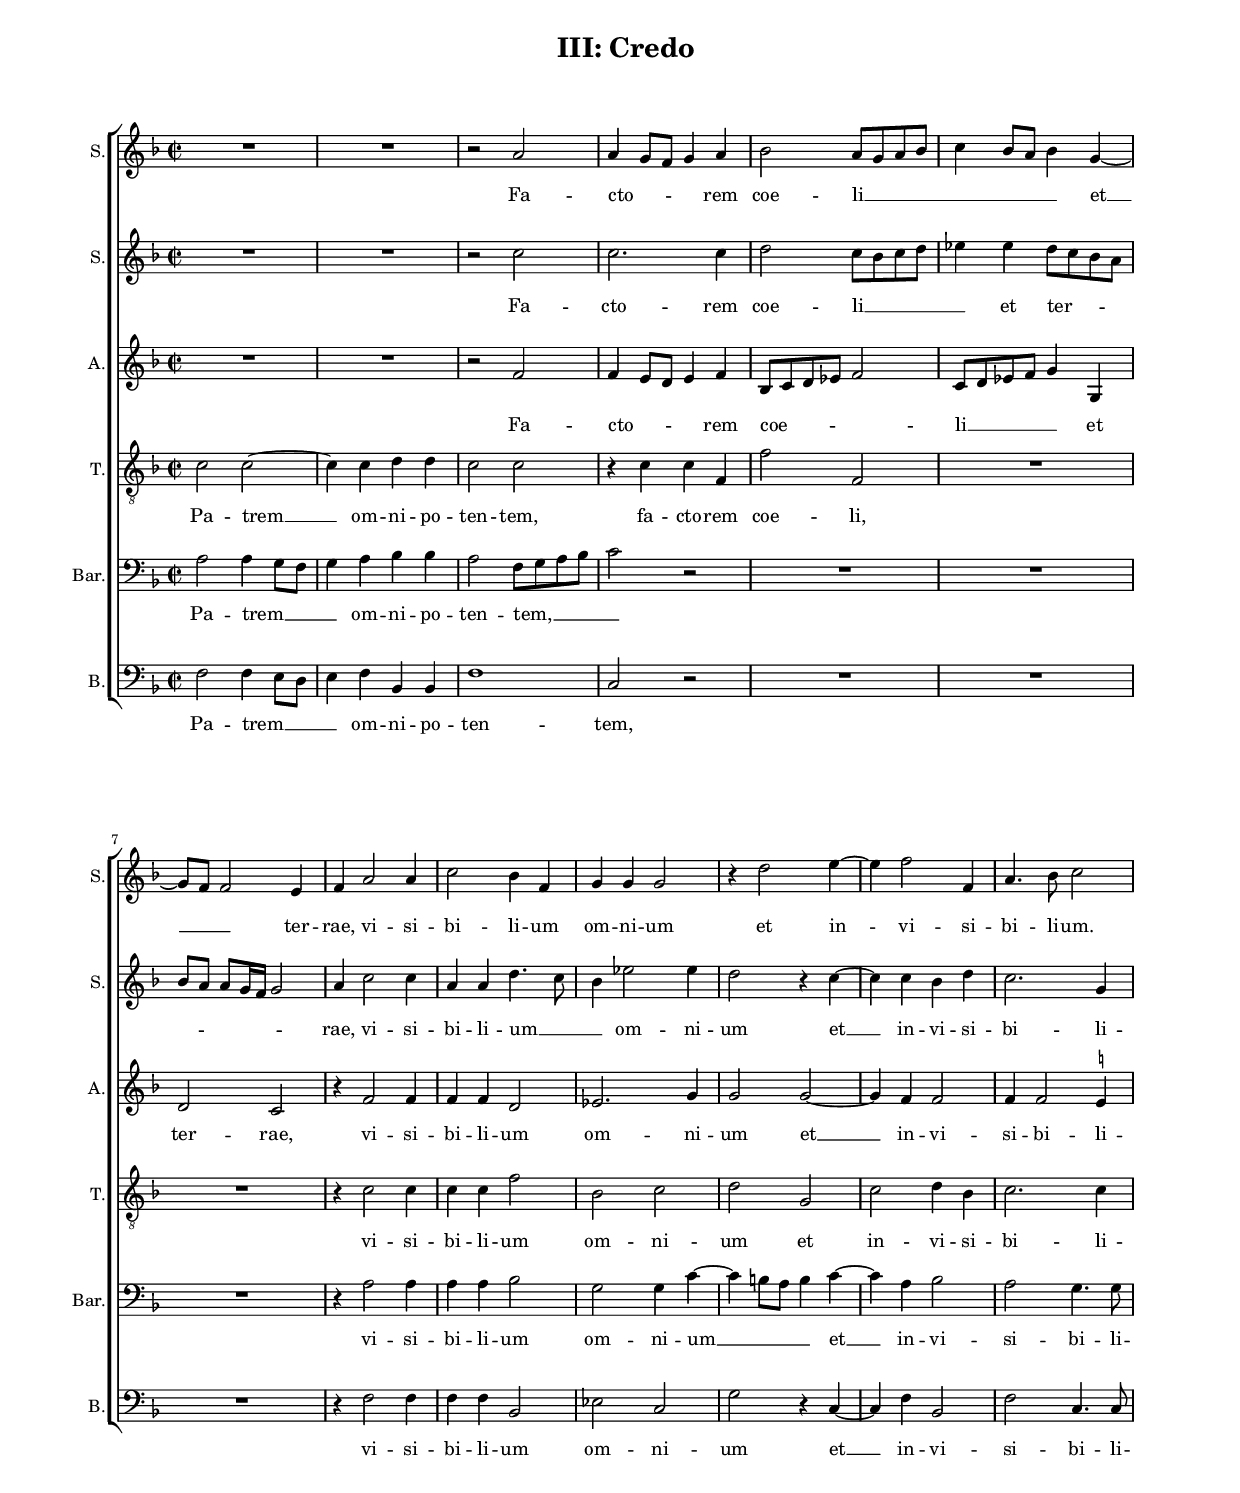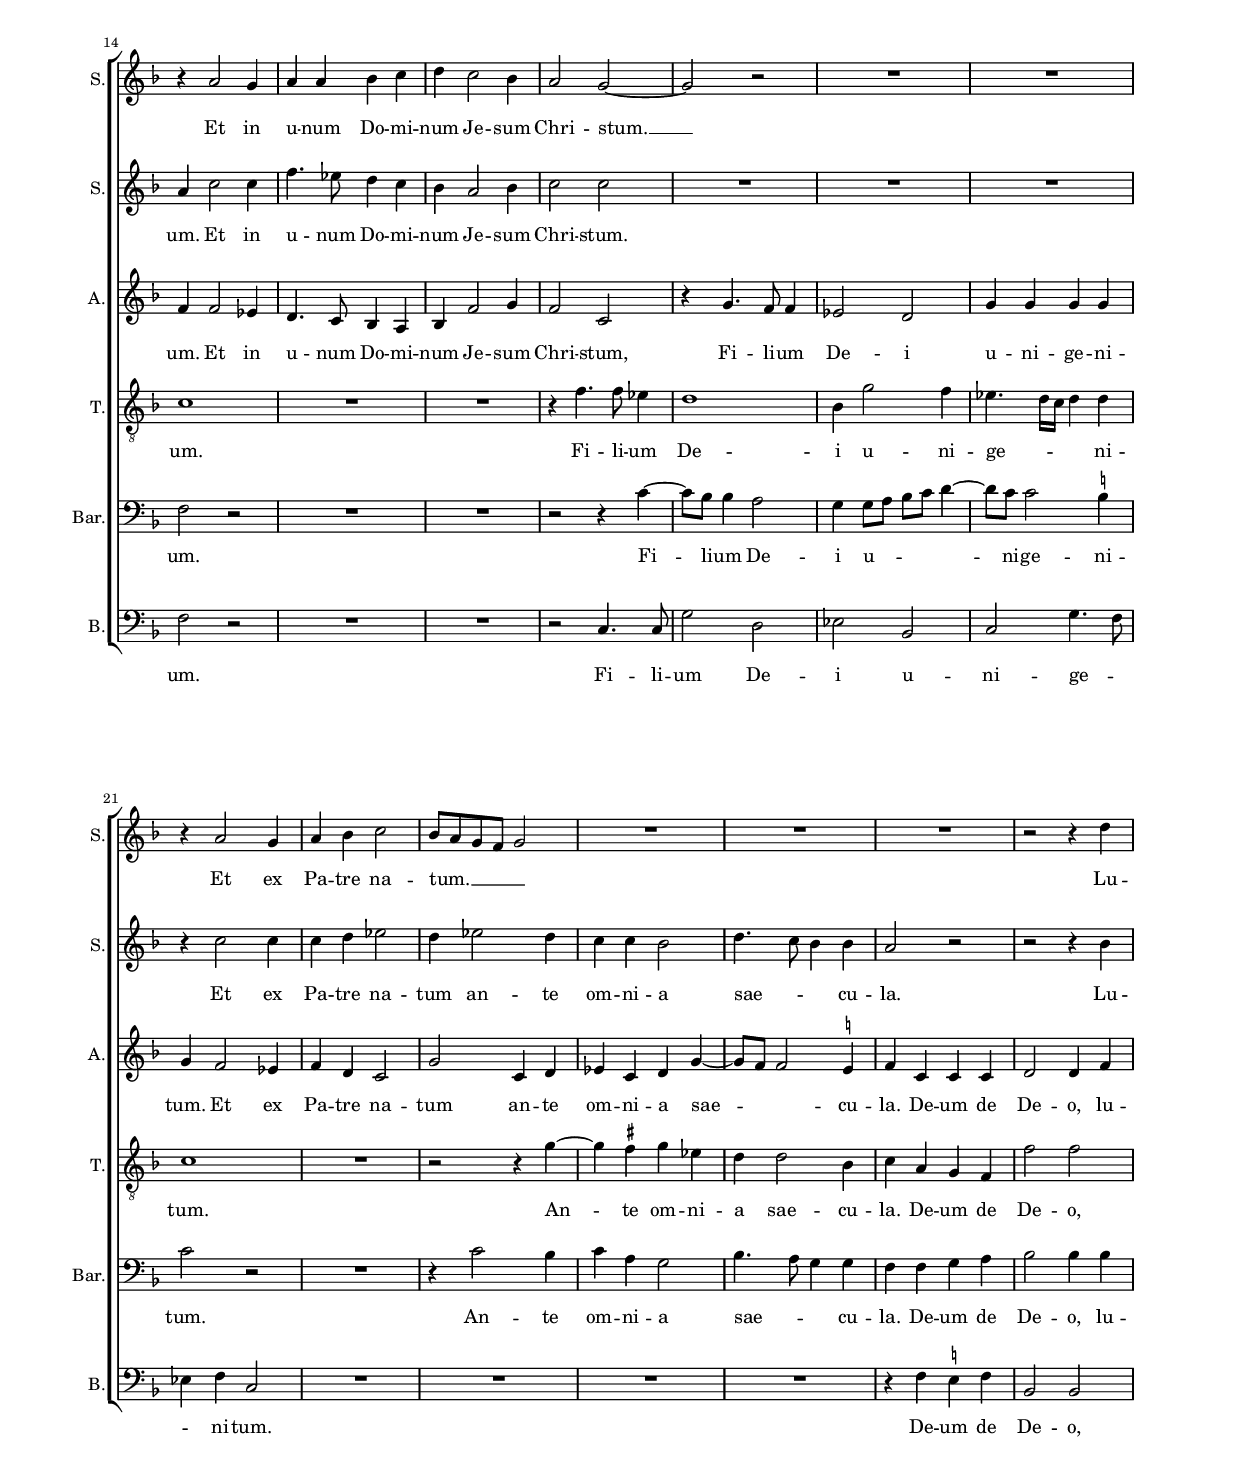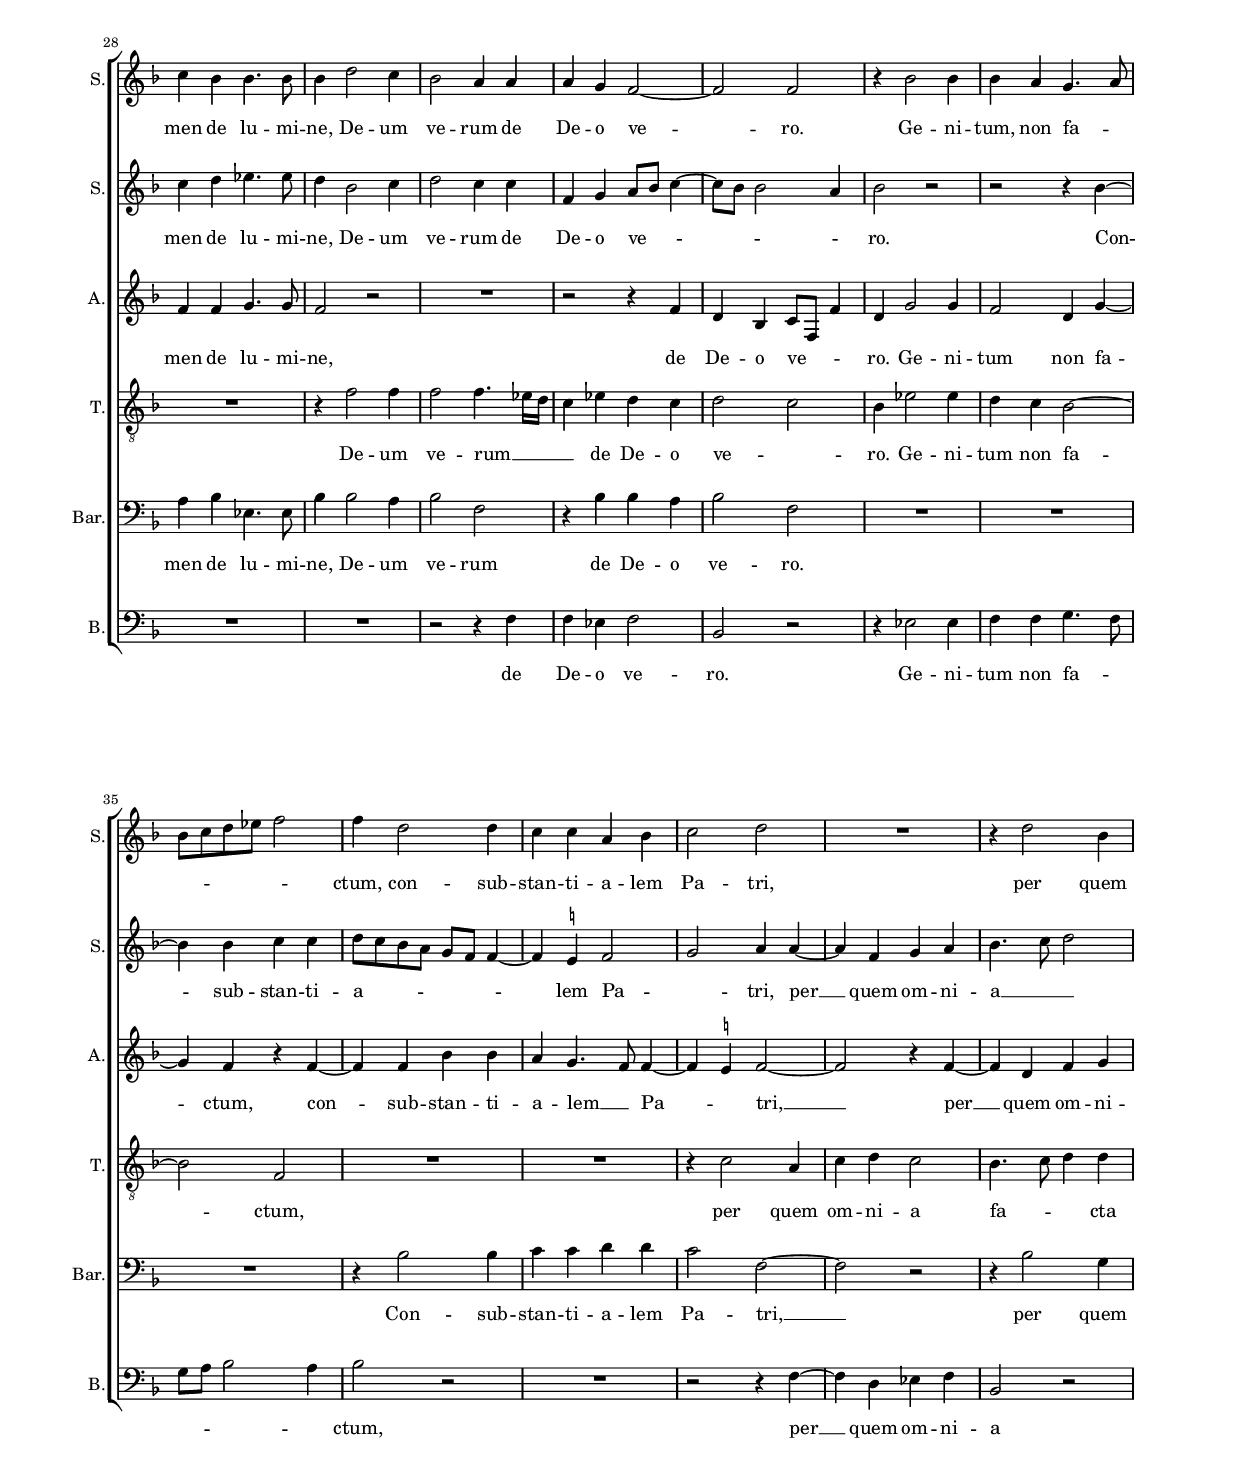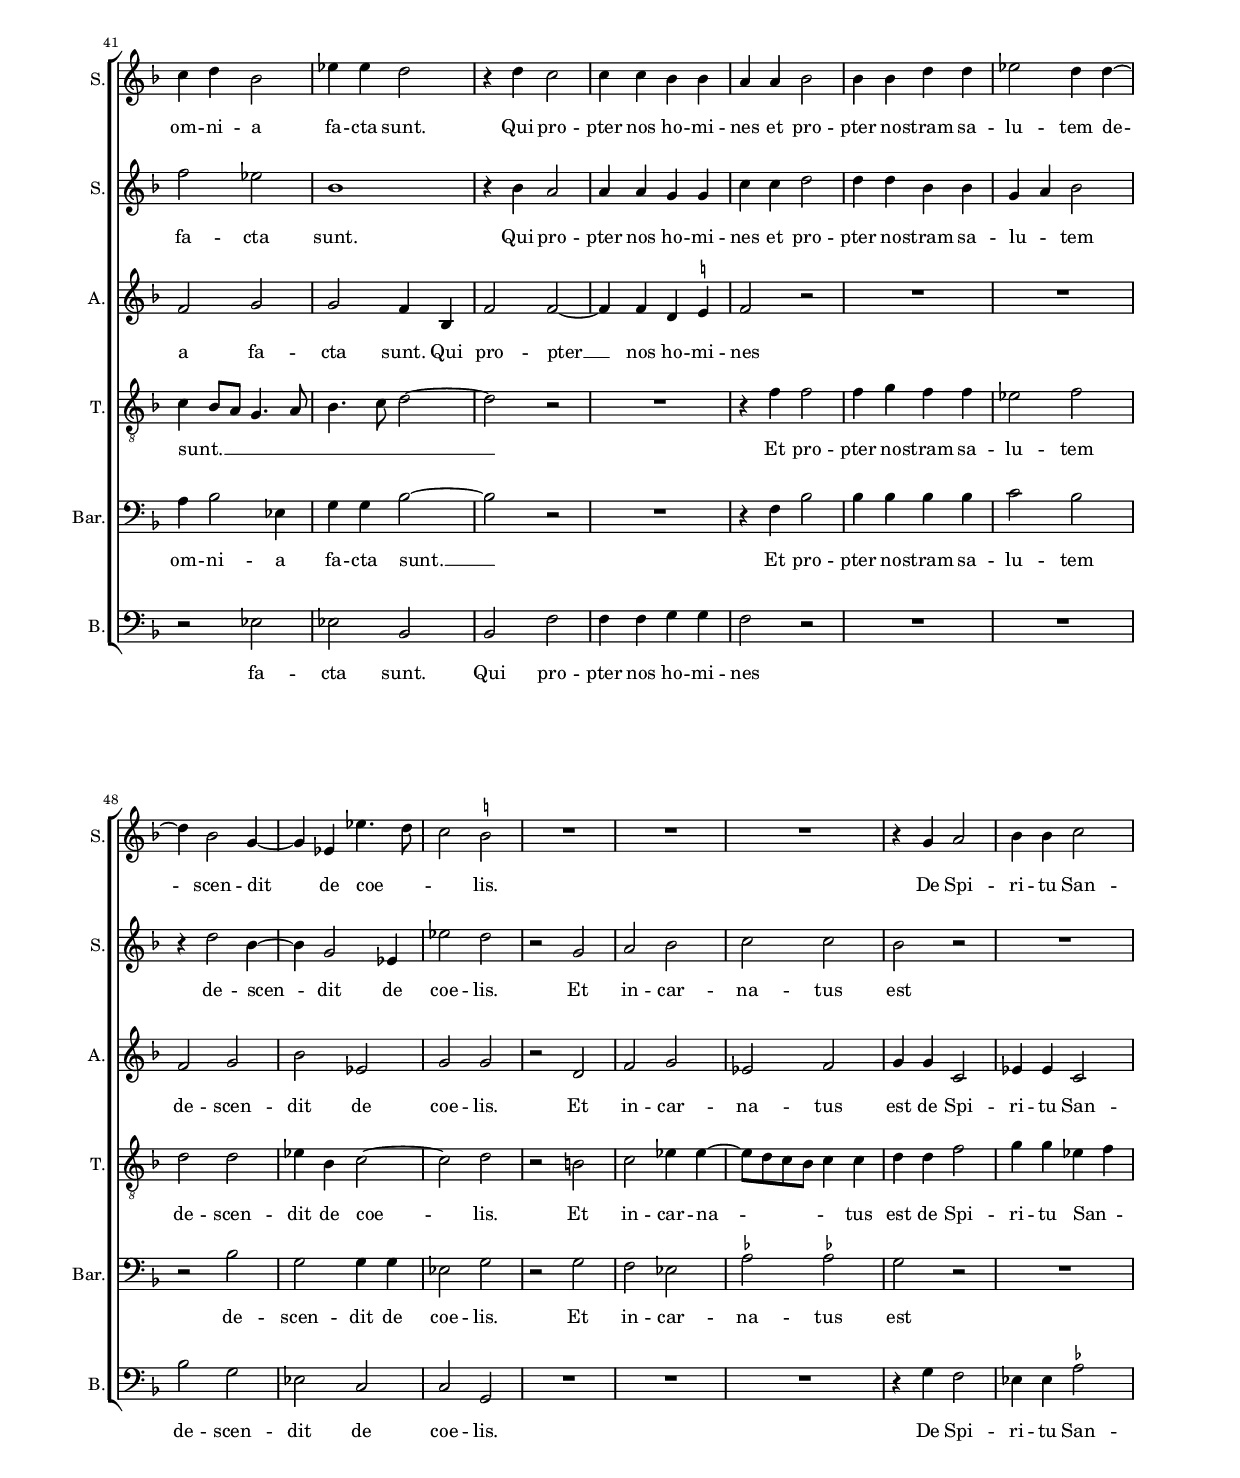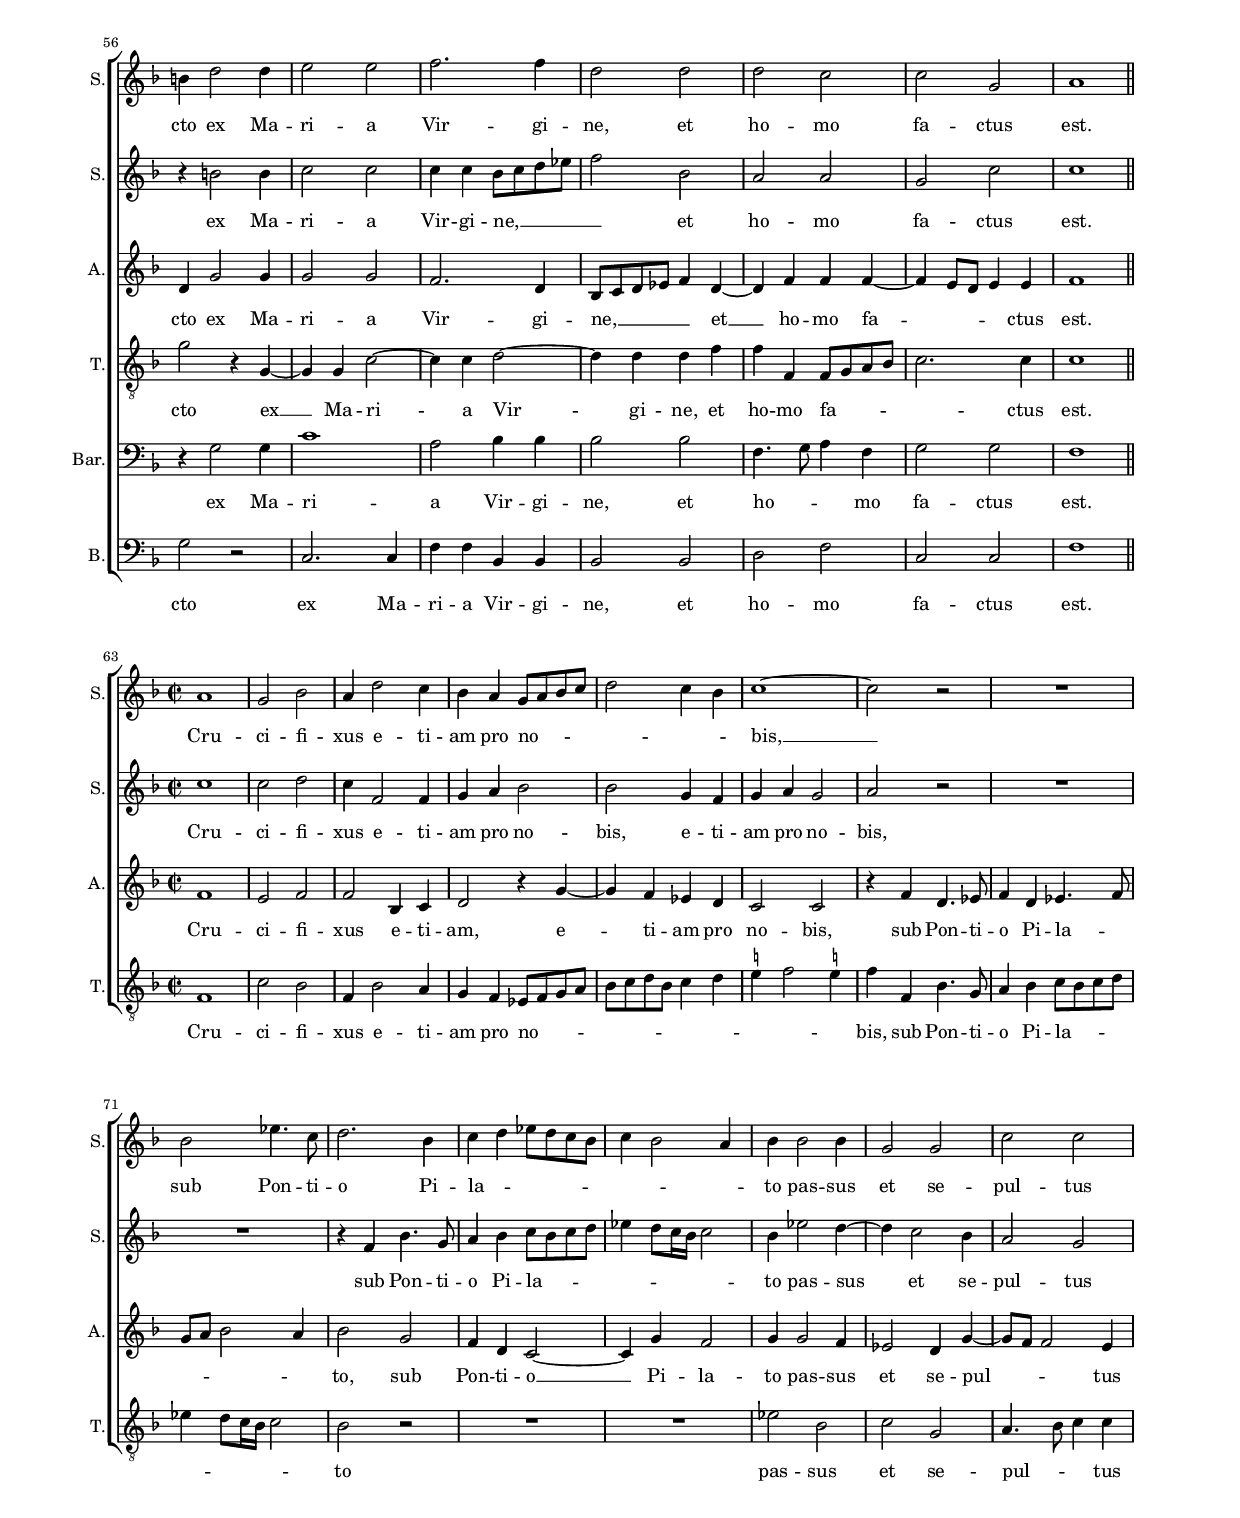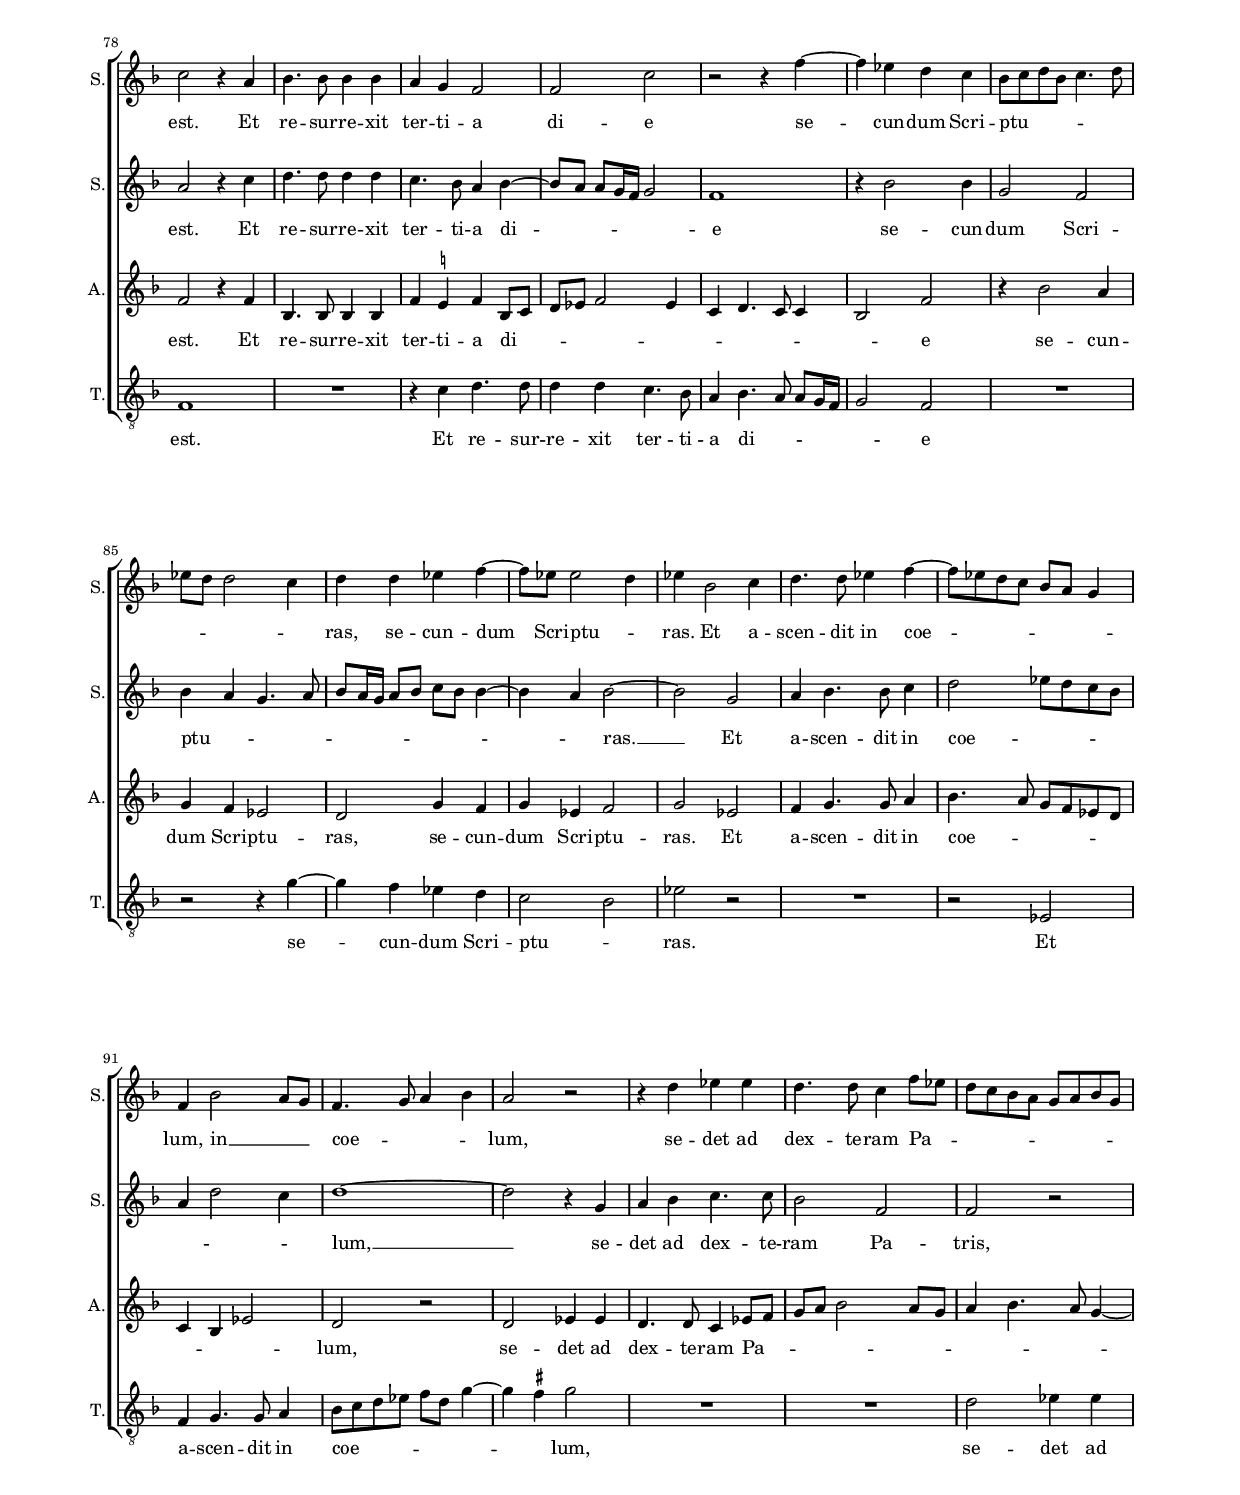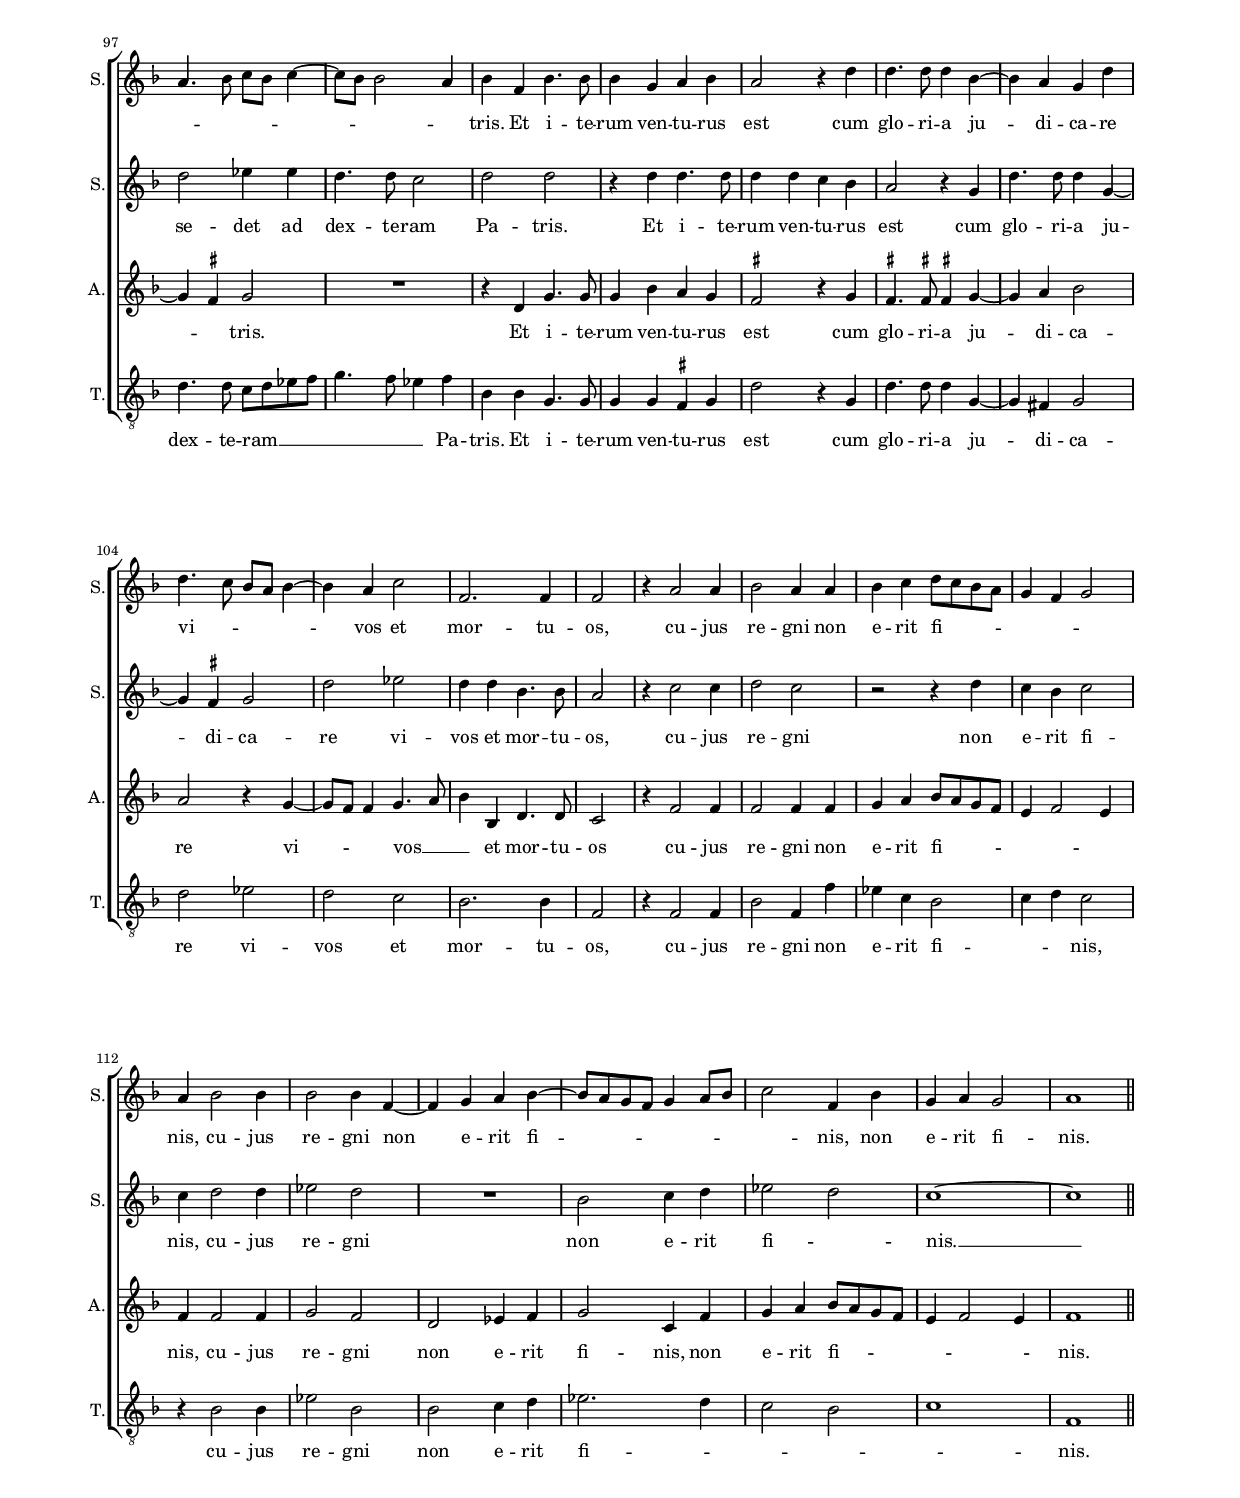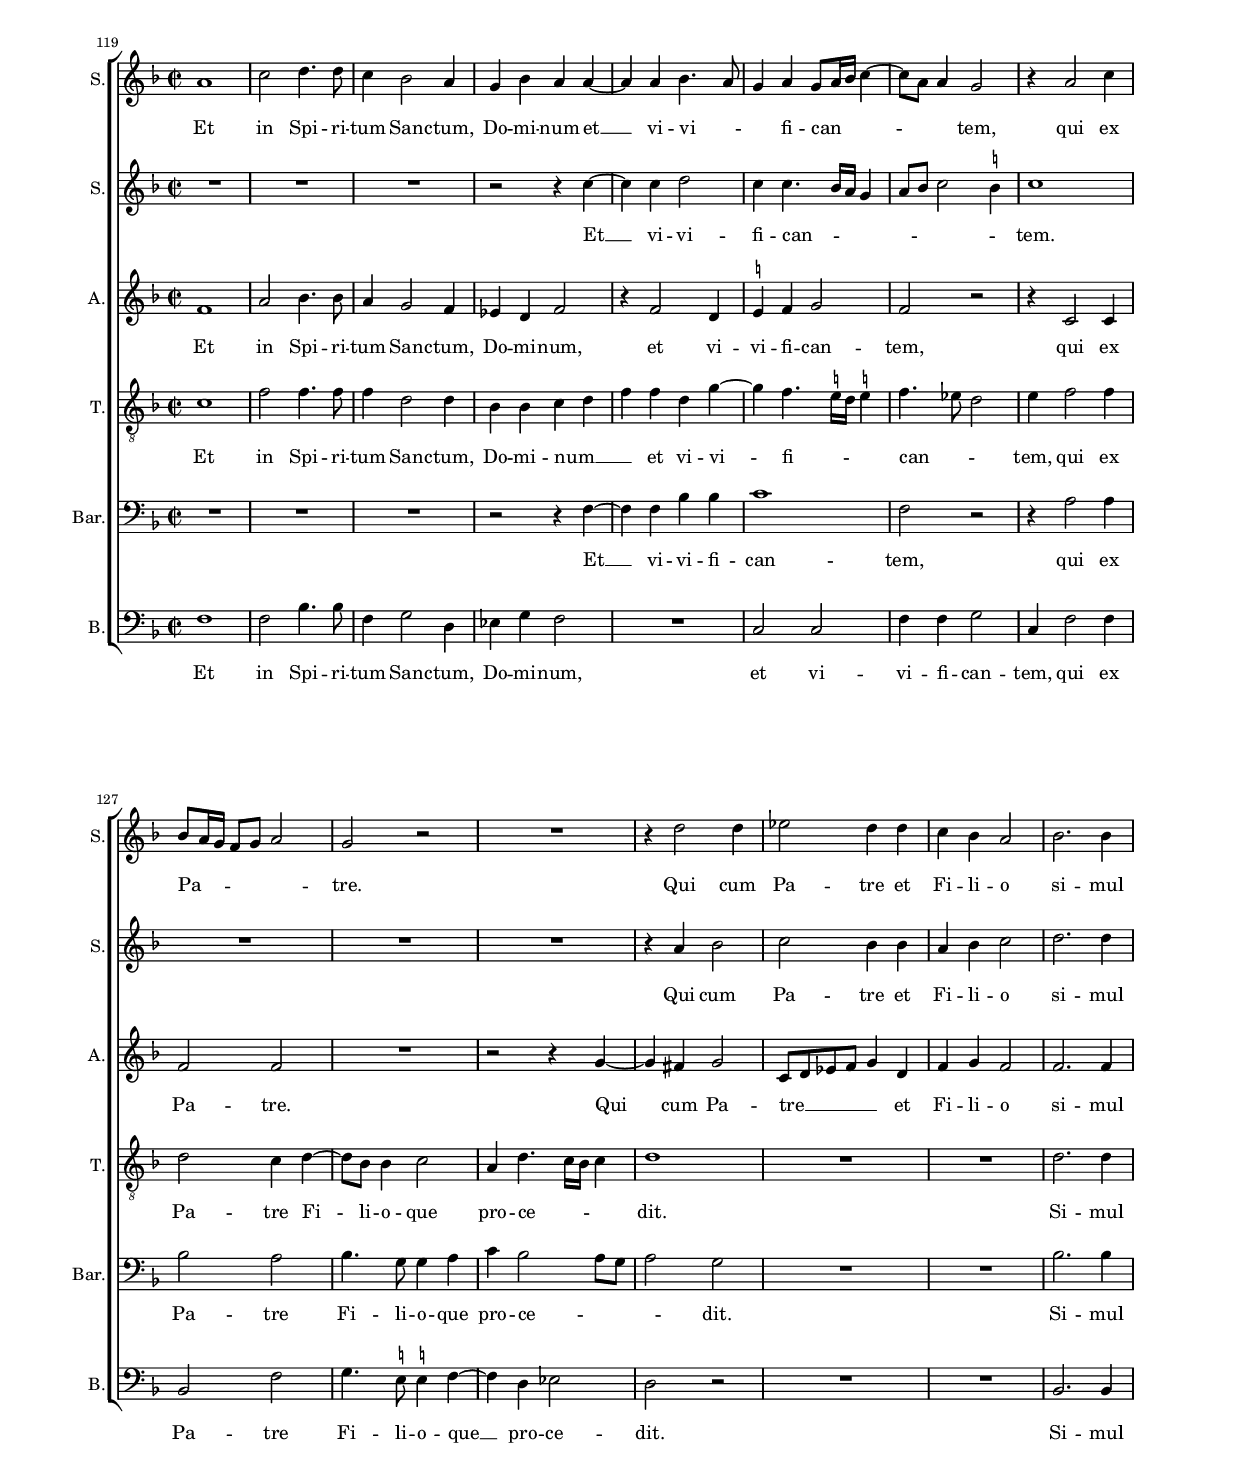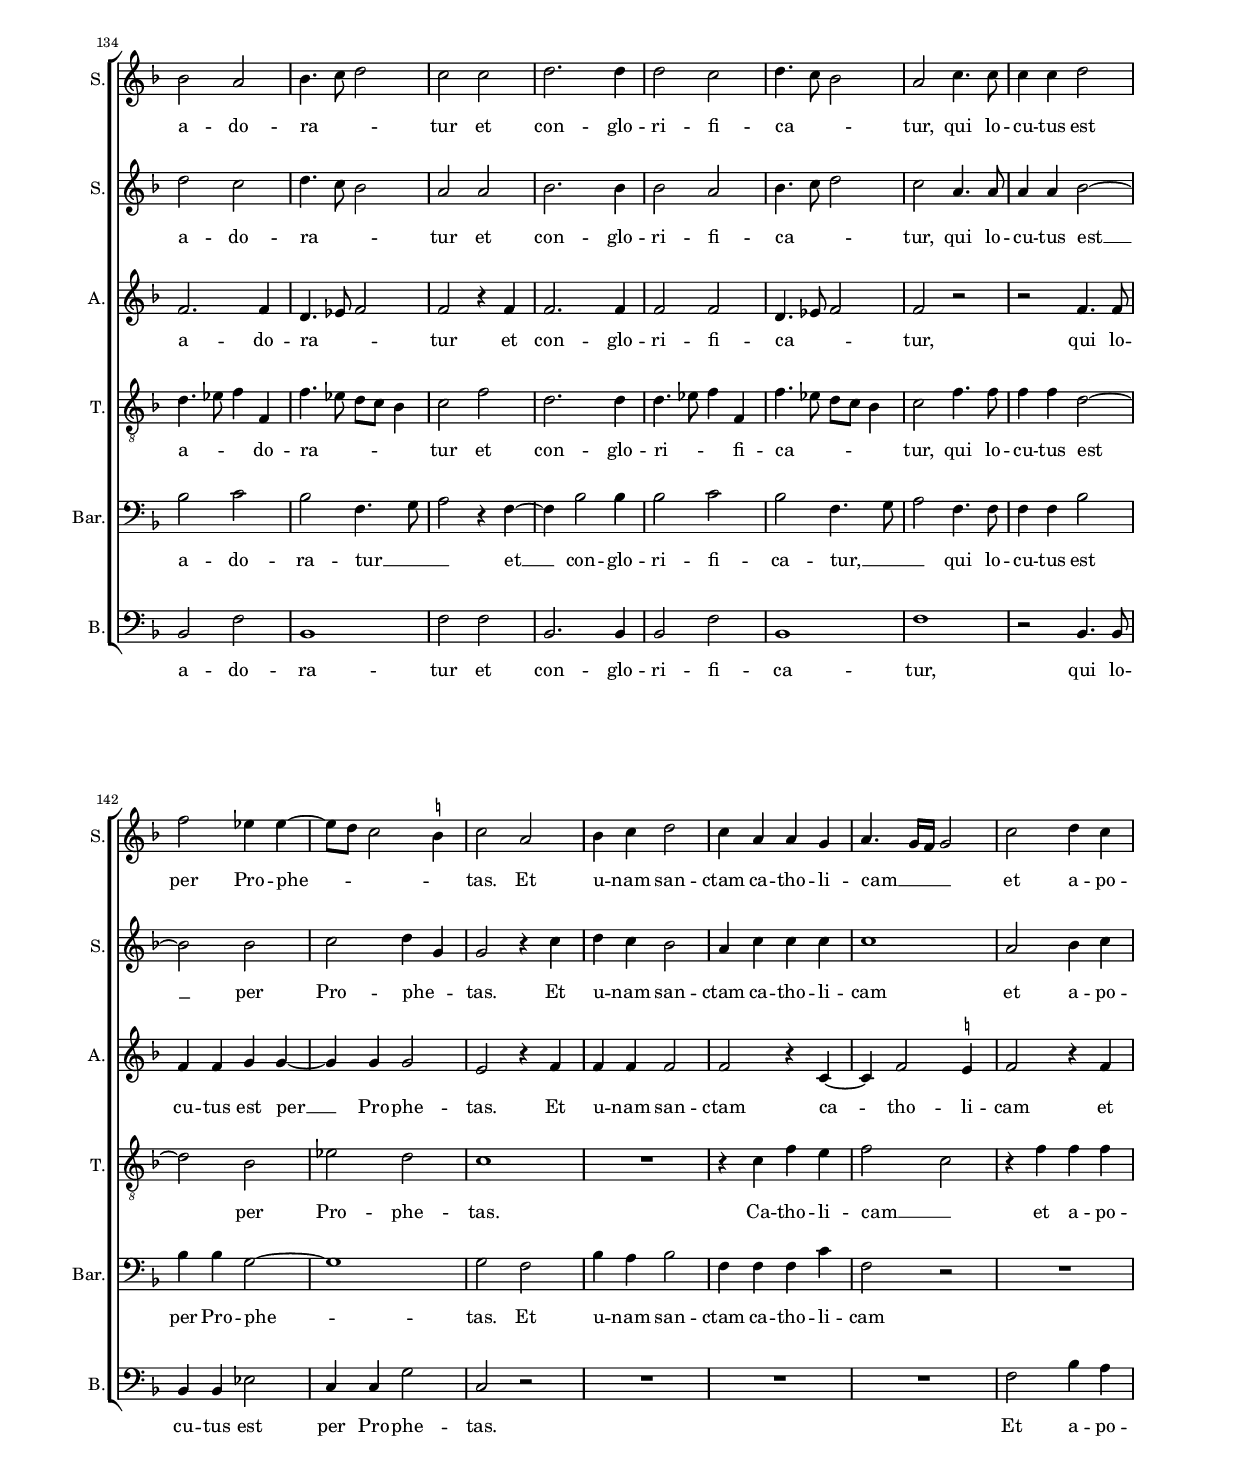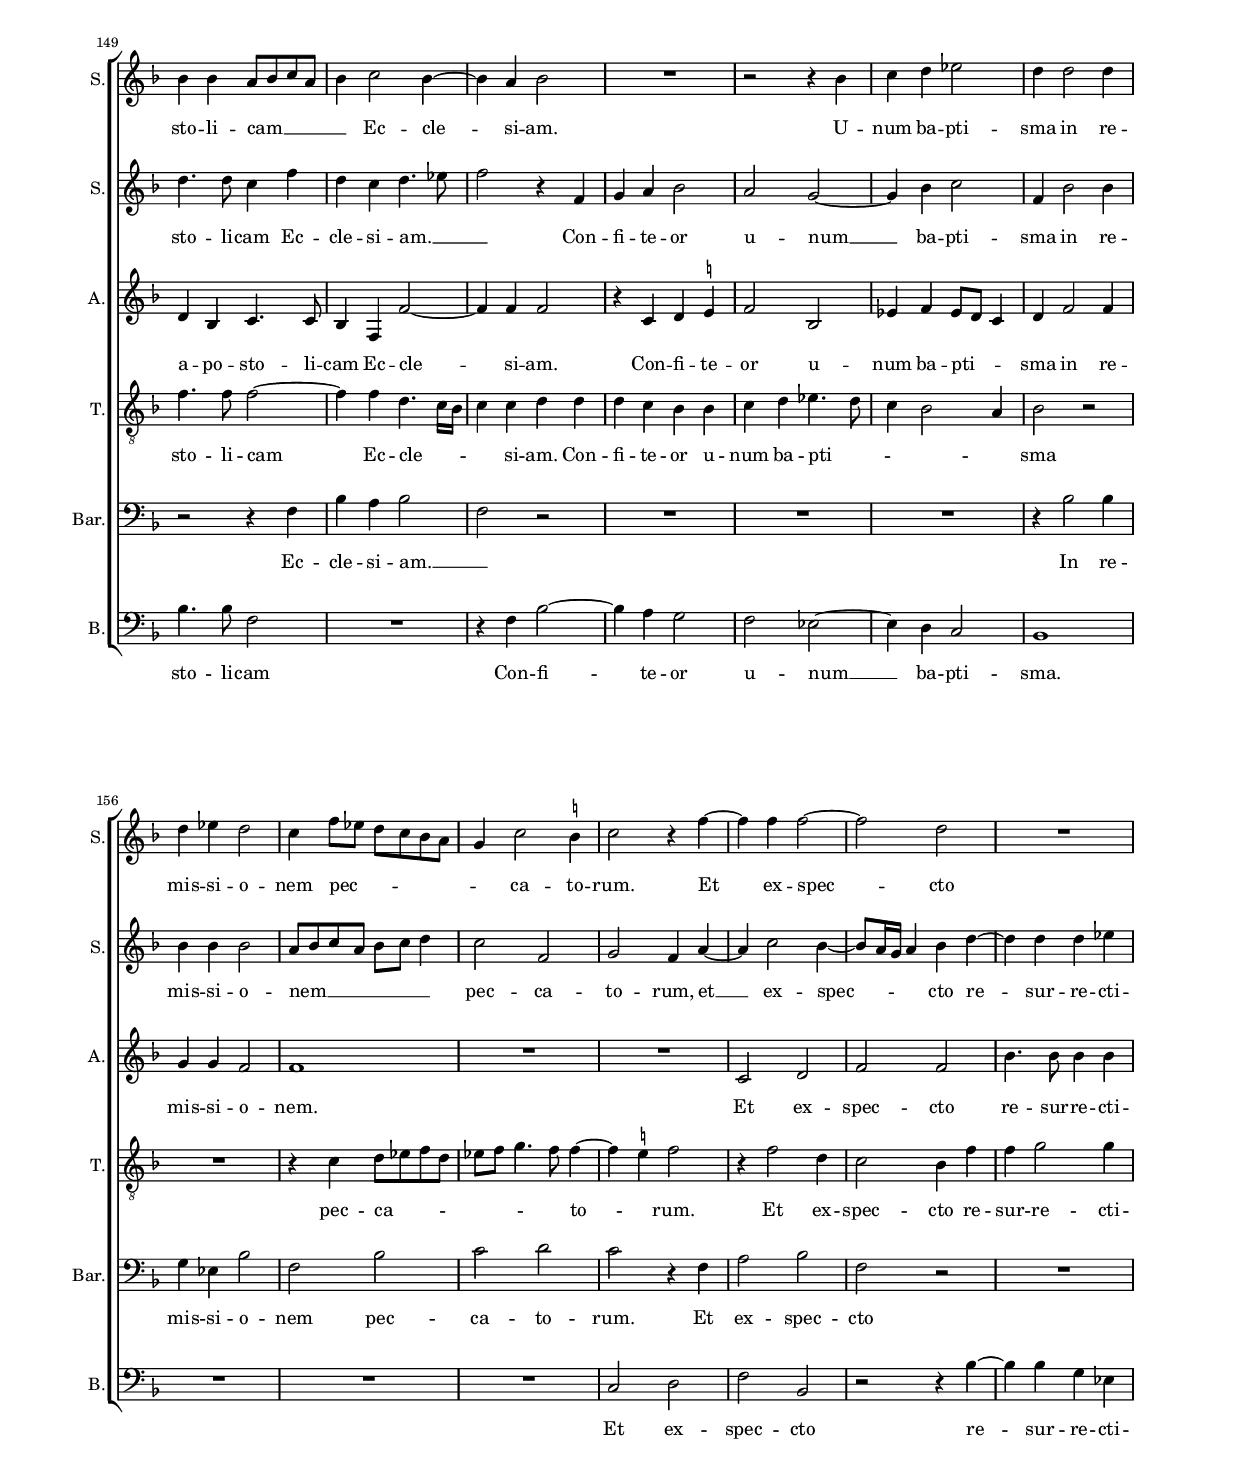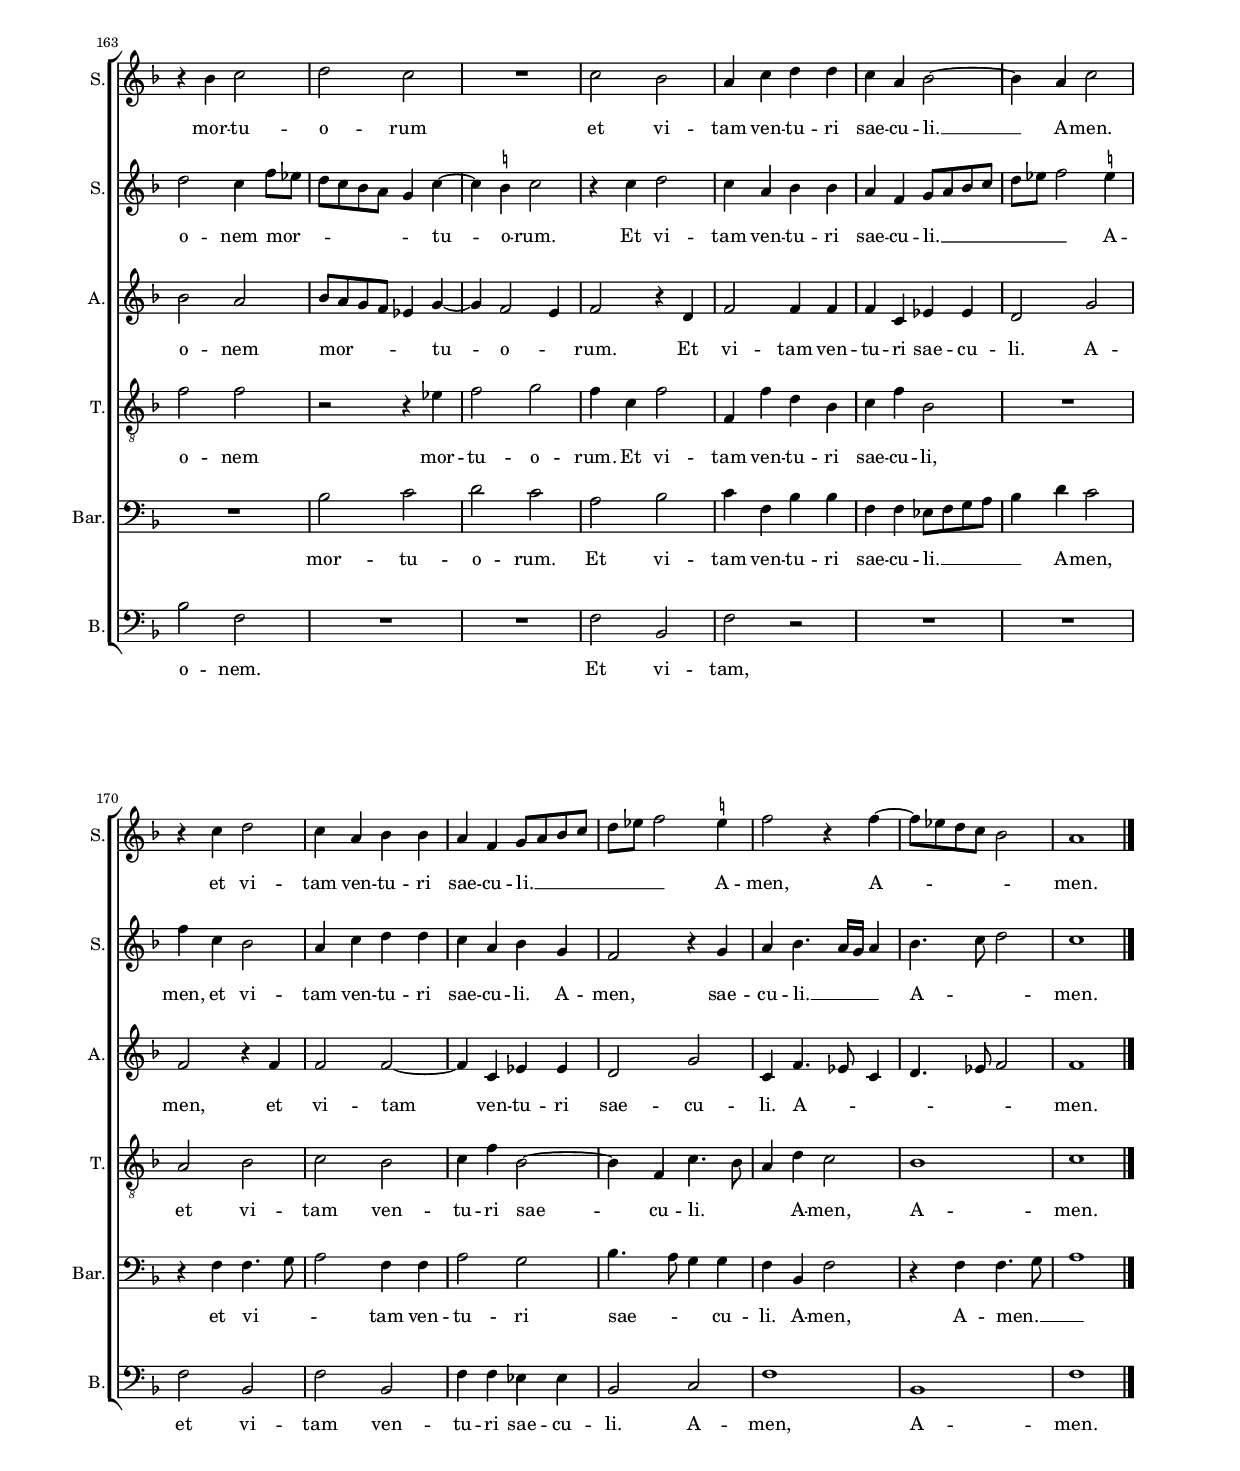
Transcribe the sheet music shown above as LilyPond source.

\header
{
  title="III: Credo"
  composer=""
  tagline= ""
}

\version "2.18.2"
\language deutsch
#(set-global-staff-size 15)
% #(set-default-paper-size "letter")
#(ly:set-option 'point-and-click #f)


	ficta = { \once \set suggestAccidentals = ##t }
	
	forget = #(define-music-function (parser location music) (ly:music?) #{
		\accidentalStyle forget
		$music
		\accidentalStyle default
		#})

	m = \melisma
	me = \melismaEnd


\paper
	{
	top-margin = 2.5 \cm
	bottom-margin = 2.5 \cm
	left-margin = 2 \cm
	right-margin = 1.8 \cm
	ragged-bottom = ##f
	ragged-last-bottom = ##t
	print-page-number = ##f
	score-system-spacing = #'((basic-distance . 17) (minimum-distance . 14) (padding . 7) (strechability . 250))
	system-system-spacing = #'((basic-distance . 19) (minimum-distance . 14) (padding . 8) (strechability . 250))
%	systems-per-page = 3
        page-count = 11
	min-systems-per-page = 2
	}

global = {
	\key g \major
	\time 2/2
	}


cantus =  \relative c''
	{
	R1
	R1
	r2 h
	h4 a8 g a4 h
%5
	c2 h8 a h c |
	d4 c8 h c4 a~
	a8 g g2 fis4
	g4 h2 h4
	d2 c4 g
%10
	a4 a a2 |
	r4 e'2 fis4~
	fis4 g2 g,4
	h4. c8 d2
	r4 h2 a4
%15
	h4 h c d |
	e4 d2 c4
	h2 a~
	a2 r
	R1
%20
	R1 |
	r4 h2 a4
	h4 c d2
	c8 h a g a2
	R1
%25
	R1 |
	R1
	r2 r4 e'
	d4 c c4. c8
	c4 e2 d4
%30
	c2 h4 h |
	h4 a g2~
	g2 g
	r4 c2 c4
	c4 h a4. h8
%35
	c8 d e f g2 |
	g4 e2 e4
	d4 d h c
	d2 e
	R1
%40
	r4 e2 c4 |
	d4 e c2
	f4 f e2
	r4 e d2
	d4 d c c
%45
	h4 h c2 |
	c4 c e e
	f2 e4 e~
	e4 c2 a4~
	a4 f f'4. e8
%50
	d2 \ficta cis |
	R1
	R1
	R1
	r4 a h2
%55
	c4 c d2 |
	cis4 e2 e4
	fis2 fis
	g2. g4
	e2 e
%60
	e2 d |
	d2 a
	h1 | \bar "||"
	}


sextus = \relative c''
	{
	R1
	R1
	r2 d
	d2. d4
%5
	e2 d8 c d e |
	f4 f e8 d c h
	c8[ h] h a16 g a2
	h4 d2 d4
	h4 h e4. d8
%10
	c4 f2 f4 |
	e2 r4 d~
	d4 d c e
	d2. a4
	h4 d2 d4
%15
	g4. f8 e4 d |
	c4 h2 c4
	d2 d
	R1
	R1
%20
	R1 |
	r4 d2 d4
	d4 e f2
	e4 f2 e4
	d4 d c2
%25
	e4. d8 c4 c |
	h2 r
	r2 r4 c
	d4 e f4. f8
	e4 c2 d4
%30
	e2 d4 d |
	g,4 a h8 c d4~
	d8 c c2 h4
	c2 r
	r2 r4 c~
%35
	c4 c d d |
	e8 d c h a g g4~
	g4 \ficta fis! g2
	a2 h4 h~
	h4 g a h
%40
	c4. d8 e2 |
	g2 f
	c1
	r4 c h2
	h4 h a a
%45
	d4 d e2 |
	e4 e c c
	a4 h c2
	r4 e2 c4~
	c4 a2 f4
%50
	f'2 e |
	r2 a,
	h2 c
	d2 d
	c2 r
%55
	R1 |
	r4 cis2 cis4
	d2 d
	d4 d c8 d e f
	g2 c,
%60
	h2 h |
	a2 d
	d1 |
	}


altus =  \relative c'
        {
	R1
	R1
	r2 g'
	g4 fis8 e fis4 g
%5
	c,8 d e f g2 |
	d8 e f g a4 a,
	e'2 d
	r4 g2 g4
	g4 g e2
%10
	f2. a4 |
	a2 a~
	a4 g g2
	g4 g2 \ficta fis!4
	g4 g2 f4
%15
	e4. d8 c4 h |
	c4 g'2 a4
	g2 d
	r4 a'4. g8 g4
	f2 e
%20
	a4 a a a |
	a4 g2 f4
	g4 e d2
	a'2 d,4 e
	f4 d e a~
%25
	a8 g g2 \ficta fis!4 |
	g4 d d d
	e2 e4 g
	g4 g a4. a8
	g2 r
%30
	R1 |
	r2 r4 g
	e4 c d8 g, g'4
	e4 a2 a4
	g2 e4 a~
%35
	a4 g r g~ |
	g4 g c c
	h4 a4. g8 g4~
	g4 \ficta fis! g2~
	g2 r4 g~
%40
	g4 e g a |
	g2 a
	a2 g4 c,
	g'2 g~
	g4 g e \ficta fis!
%45
	g2 r |
	R1
	R1
	g2 a
	c2 f,
%50
	a2 a |
	r2 e
	g2 a
	f2 g
	a4 a d,2
%55
	f4 f d2 |
	e4 a2 a4
	a2 a
	g2. e4
	c8 d e f g4 e~
%60
	e4 g g g~ |
	g4 fis8 e fis4 fis
	g1 |
	}


tenor =  \relative c'
	{
	d2 d~
	d4 d e e
	d2 d
	r4 d d g,
%5
	g'2 g, |
	R1
	R1
	r4 d'2 d4
	d4 d g2
%10
	c,2 d |
	e2 a,
	d2 e4 c
	d2. d4
	d1
%15
	R1 |
	R1
	r4 g4. g8 f4
	e1
	c4 a'2 g4
%20
	f4. e16 d e4 e |
	d1
	R1
	r2 r4 a'~
	a4 \ficta gis a f
%25
	e4 e2 c4 |
	d4 h a g
	g'2 g
	R1
	r4 g2 g4
%30
	g2 g4. f16 e |
	d4 f e d
	e2 d
	c4 f2 f4
	e4 d c2~
%35
	c2 g |
	R1
	R1
	r4 d'2 h4
	d4 e d2
%40
	c4. d8 e4 e |
	d4 c8 h a4. h8
	c4. d8 e2~
	e2 r
	R1
%45
	r4 g g2 |
	g4 a g g
	f2 g
	e2 e
	f4 c d2~
%50
	d2 e |
	r2 cis
	d2 f4 f~
	f8 e d c d4 d
	e4 e g2
%55
	a4 a f g |
	a2 r4 a,~
	a4 a d2~
	d4 d e2~
	e4 e e g
%60
	g4 g, g8 a h c |
	d2. d4
	d1 |
	}


quintus  =  \relative c'
	{
	h2 h4 a8 g
	a4 h c c
	h2 g8 a h c
	d2 r
%5
	R1 |
	R1
	R1
	r4 h2 h4
	h4 h c2
%10
	a2 a4 d~ |
	d4 cis8 h cis4 d~
	d4 h c2
	h2 a4. a8
	g2 r
%15
	R1 |
	R1
	r2 r4 d'~
	d8 c c4 h2
	a4 a8 h c d e4~
%20
        e8 d d2 \ficta cis4 |
	d2 r
	R1
	r4 d2 c4
	d4 h a2
%25
	c4. h8 a4 a |
	g4 g a h
	c2 c4 c
	h4 c f,4. f8
	c'4 c2 h4
%30
	c2 g |
	r4 c c h
	c2 g
	R1
	R1
%35
	R1 |
	r4 c2 c4
	d4 d e e
	d2 g,~
	g2 r
%40
	r4 c2 a4 |
	h4 c2 f,4
	a4 a c2~
	c2 r
	R1
%45
	r4 g c2 |
	c4 c c c
	d2 c
	r2 c
	a2 a4 a
%50
	f2 a |
	r2 a
	g2 f
	\ficta b2 \ficta b!
	a2 r
%55
	R1 |
	r4 a2 a4
	d1
	h2 c4 c
	c2 c
%60
	g4. a8 h4 g |
	a2 a
	g1 |
	}


bassus  =  \relative c
	{
	g'2 g4 fis8 e
	fis4 g c, c
	g'1
	d2 r
%5
	R1 |
	R1
	R1
	r4 g2 g4
	g4 g c,2
%10
	f2 d |
	a'2 r4 d,~
	d4 g c,2
	g'2 d4. d8
	g2 r
%15
	R1 |
	R1
	r2 d4. d8
	a'2 e
	f2 c
%20
	d2 a'4. g8 |
	f4 g d2
	R1
	R1
	R1
%25
	R1 |
	r4 g \ficta fis! g
	c,2 c
	R1
	R1
%30
	r2 r4 g' |
	g4 f g2
	c,2 r
	r4 f2 f4
	g4 g a4. g8
%35
	a8 h c2 h4 |
	c2 r
	R1
	r2 r4 g~
	g4 e f g
%40
	c,2 r |
	r2 f
	f2 c
	c2 g'
	g4 g a a
%45
	g2 r |
	R1
	R1
	c2 a
	f2 d
%50
	d2 a |
	R1
	R1
	R1
	r4 a' g2
%55
	f4 f \ficta b2 |
	a2 r
	d,2. d4
	g4 g c, c
	c2 c
%60
	e2 g |
	d2 d
	g1 |
	}


lyricscantus = \lyricmode {
	Fa -- cto -- _ _ _ rem coe -- li __ _ _ _ _ _ _ _ et __ _ _ ter -- rae,
	vi -- si -- bi -- li -- um om -- ni -- um
	et in -- vi -- si -- bi -- li -- um.
	Et in u -- num Do -- mi -- num Je -- sum Chri -- stum. __
	Et ex Pa -- tre na -- tum. __ _ _ _ _
	Lu -- men de lu -- mi -- ne, De -- um ve -- rum de De -- o ve -- ro.
	Ge -- ni -- tum, non fa -- _ _ _ _ _ _ ctum,
	con -- sub -- stan -- ti -- a -- lem Pa -- tri,
	per quem om -- ni -- a fa -- cta sunt.
	Qui pro -- pter nos ho -- mi -- nes 
	et pro -- pter no -- stram sa -- lu -- tem de -- scen -- dit de coe -- _ _ lis.
	De Spi -- ri -- tu San -- cto
	ex Ma -- ri -- a Vir -- gi -- ne, et ho -- mo fa -- ctus est.
	}


lyricssextus = \lyricmode {
	Fa -- cto -- rem coe -- li __ _ _ _ _ et ter -- _ _ _ _ _ _ _ _ _ rae,
	vi -- si -- bi -- li -- um __ _ _ om -- ni -- um
	et __ in -- vi -- si -- bi -- li -- um.
	Et in u -- num Do -- mi -- num Je -- sum Chri -- stum.
	Et ex Pa -- tre na -- tum an -- te om -- ni -- a sae -- _ _ cu -- la.
	Lu -- men de lu -- mi -- ne, De -- um ve -- rum de De -- o ve -- _ _ _ _ _ ro.
	Con -- sub -- stan -- ti -- a -- _ _ _ _ _ _ lem Pa -- _ tri,
	per __ quem om -- ni -- a __ _ _ fa -- cta sunt.
	Qui pro -- pter nos ho -- mi -- nes 
	et pro -- pter no -- stram sa -- lu -- _ tem de -- scen -- dit de coe -- lis.
	Et in -- car -- na -- tus est
	ex Ma -- ri -- a Vir -- gi -- ne, __ _ _ _ _ et ho -- mo fa -- ctus est.
	}
	
	
lyricsaltus = \lyricmode {
	Fa -- cto -- _ _ _ rem coe -- _ _ _ _ li __ _ _ _ _ et ter -- rae,
	vi -- si -- bi -- li -- um om -- ni -- um
	et __ in -- vi -- si -- bi -- li -- um.
	Et in u -- num Do -- mi -- num Je -- sum Chri -- stum,
	Fi -- li -- um De -- i u -- ni -- ge -- ni -- tum.
	Et ex Pa -- tre na -- tum an -- te om -- ni -- a sae -- _ _ cu -- la.
	De -- um de De -- o, lu -- men de lu -- mi -- ne, de De -- o ve -- _ _ ro.
	Ge -- ni -- tum non fa -- ctum,
	con -- sub -- stan -- ti -- a -- lem __ _ Pa -- _ tri, __
	per __ quem om -- ni -- a fa -- cta sunt.
	Qui pro -- pter __ nos ho -- mi -- nes 
	de -- scen -- dit de coe -- lis.
	Et in -- car -- na -- tus est de Spi -- ri -- tu San -- cto
	ex Ma -- ri -- a Vir -- gi -- ne, __ _ _ _ _ et __ ho -- mo fa -- _ _ _ ctus est.
	}


lyricstenor = \lyricmode {
	Pa -- trem __ om -- ni -- po -- ten -- tem,
	fa -- cto -- rem coe -- li,
	vi -- si -- bi -- li -- um om -- ni -- um
	et in -- vi -- si -- bi -- li -- um.
	Fi -- li -- um De -- i u -- ni -- ge -- _ _ _ ni -- tum.
	An -- te om -- ni -- a sae -- cu -- la.
	De -- um de De -- o, De -- um ve -- rum __ _ _ _ de De -- o ve -- _ ro.
	Ge -- ni -- tum non fa -- ctum,
	per quem om -- ni -- a fa -- _ _ cta sunt. __ _ _ _ _ _ _ _ 
	Et pro -- pter no -- stram sa -- lu -- tem de -- scen -- dit de coe -- lis.
	Et in -- car -- na -- _ _ _ _ tus est de Spi -- ri -- tu San -- _ cto
	ex __ Ma -- ri -- a Vir -- gi -- ne, et ho -- mo fa -- _ _ _ _ ctus est.
	}


lyricsquintus = \lyricmode {
	Pa -- trem __ _ _ _ om -- ni -- po -- ten -- tem, __ _ _ _ _
	vi -- si -- bi -- li -- um om -- ni -- um __ _ _ _ 
	et __ in -- vi -- si -- bi -- li -- um.
	Fi -- li -- um De -- i u -- _ _ _ _ ni -- ge -- ni -- tum.
	An -- te om -- ni -- a sae -- _ _ cu -- la.
	De -- um de De -- o, lu -- men de lu -- mi -- ne, De -- um ve -- rum de De -- o ve -- ro.
	Con -- sub -- stan -- ti -- a -- lem Pa -- tri, __
	per quem om -- ni -- a fa -- cta sunt. __
	Et pro -- pter no -- stram sa -- lu -- tem de -- scen -- dit de coe -- lis.
	Et in -- car -- na -- tus est
	ex Ma -- ri -- a Vir -- gi -- ne, et ho -- _ _ mo fa -- ctus est.
	}


lyricsbassus = \lyricmode {
	Pa -- trem __ _ _ _ om -- ni -- po -- ten -- tem,
	vi -- si -- bi -- li -- um om -- ni -- um
	et __ in -- vi -- si -- bi -- li -- um.
	Fi -- li -- um De -- i u -- ni -- ge -- _ _ ni -- tum.
	De -- um de De -- o, de De -- o ve -- ro.
	Ge -- ni -- tum non fa -- _ _ _ _ _ ctum,
	per __ quem om -- ni -- a fa -- cta sunt.
	Qui pro -- pter nos ho -- mi -- nes 
	de -- scen -- dit de coe -- lis.
	De Spi -- ri -- tu San -- cto
	ex Ma -- ri -- a Vir -- gi -- ne, et ho -- mo fa -- ctus est.
	}


\score
{  
	\transpose g f {
	\new ChoirStaff \with { \override StaffGrouper.staff-staff-spacing.basic-distance = #12 }
	<<

	\new Staff << \global
	\new Voice="v1" {
		\set Staff.instrumentName="S."
                \set Staff.shortInstrumentName="S."
		\set Staff.midiInstrument = "reed organ"
		\clef "treble"
		\cantus }
	\new Lyrics \lyricsto "v1" {\lyricscantus }
	>>


	\new Staff << \global
	\new Voice="v6" {
		\set Staff.instrumentName="S."
                \set Staff.shortInstrumentName="S."
		\set Staff.midiInstrument = "reed organ"
		\clef "treble" 
		\sextus}
	\new Lyrics \lyricsto "v6" {\lyricssextus }
	>>


	\new Staff << \global
	\new Voice="v2" {
		\set Staff.instrumentName="A."
                \set Staff.shortInstrumentName="A."
		\set Staff.midiInstrument = "reed organ"
		\clef "treble" 
		\altus}
	\new Lyrics \lyricsto "v2" {\lyricsaltus }
	>>


	\new Staff << \global
	\new Voice="v3" {
		\set Staff.instrumentName="T."
                \set Staff.shortInstrumentName="T."
		\set Staff.midiInstrument = "reed organ"
		\clef "G_8"
		\tenor }
	\new Lyrics \lyricsto "v3" {\lyricstenor }
	>>


	\new Staff << \global
	\new Voice="v5" {
		\set Staff.instrumentName="Bar."
                \set Staff.shortInstrumentName="Bar."
		\set Staff.midiInstrument = "reed organ"
		\clef bass
		\quintus}
	\new Lyrics \lyricsto "v5" {\lyricsquintus }
	>>


	\new Staff << \global
	\new Voice="v4" {
		\set Staff.instrumentName="B."
                \set Staff.shortInstrumentName="B."
		\set Staff.midiInstrument = "reed organ"
		\clef "bass" 
		\bassus }
	\new Lyrics \lyricsto "v4" {\lyricsbassus}
	>>

	>>
	} % transpose

	\layout
	{
	indent = 0 \cm
	\context { \Lyrics \override VerticalAxisGroup.nonstaff-relatedstaff-spacing.padding = #2 }
%	\context { \Lyrics \override LyricText.font-size = #1 }	
	\context { \Staff \override TimeSignature.break-visibility = #end-of-line-invisible }
%	\context { \Staff \override InstrumentName.X-offset = #'-25 }
	\context { \Voice \override Slur.transparent = ##t }
%	\context { \Voice \override AccidentalSuggestion.avoid-slur = #'ignore }
%	\context { \Voice \override AccidentalSuggestion.outside-staff-priority = ##f }
	\context { \Score \override BarNumber.padding = #2 }
	\context { \Voice \override NoteHead.style = #'baroque }
	}

\midi
	{
    	\tempo 4 = 90
	}

}

%%%%%%%%%%%%%%%%%%%%  CRUCIFIXUS   %%%%%%%%%%%%%%%%%%%%

 %	\mark \markup { \fontsize #-3 \note  #"1" #1 = \fontsize #-3 \note #"1." #1 }

global = {
	\key g \major
	\time 2/2
        \set Score.barNumberVisibility = #all-bar-numbers-visible \bar ""
        \set Score.currentBarNumber = #63
	}


cantus =  \relative c''
	{
	h1
	a2 c
	h4 e2 d4
	c4 h a8 h c d
%5
	e2 d4 c |
	d1~
	d2 r
	R1
	c2 f4. d8
%10
	e2. c4 |
	d4 e f8 e d c
	d4 c2 h4
	c4 c2 c4
	a2 a
%15
	d2 d |
	d2 r4 h
	c4. c8 c4 c
	h4 a g2
	g2 d'
%20
	r2 r4 g~ |
	g4 f e d
	c8 d e c d4. e8
	f8 e e2 d4
	e4 e f g~
%25
	g8 f f2 e4 |
	f4 c2 d4
	e4. e8 f4 g~
	g8 f e d c h a4
	g4 c2 h8 a
%30
	g4. a8 h4 c |
	h2 r
	r4 e f f
	e4. e8 d4 g8 f
	e8 d c h a h c a
%35
	h4. c8 d8 c d4~ |
	d8 c c2 h4
	c4 g c4. c8
	c4 a h c
	h2 r4 e
%40
	e4. e8 e4 c~ |
	c4 h a e'
	e4. d8 c h c4~
	c4 h d2
	g,2. g4
%45
	\set Score.measureLength = #(ly:make-moment 1/2) g2 |
	\set Score.measureLength = #(ly:make-moment 1/1) r4 h2 h4
	c2 h4 h
	c4 d e8 d c h
	a4 g a2
%50
	h4 c2 c4 |
	c2 c4 g~
	g4 a h c~
	c8 h a g a4 h8 c
	d2 g,4 c
%55
	a4 h a2 |
	h1 \bar "||" |
	}


sextus = \relative c''
	{
	d1
	d2 e
	d4 g,2 g4
	a4 h c2
%5
	c2 a4 g |
	a4 h a2
	h2 r
	R1
	R1
%10
        r4 g c4. a8 |	
	h4 c d8 c d e
	f4 e8 d16 c d2
	c4 f2 e4~
	e4 d2 c4
%15
	h2 a |
	h2 r4 d
	e4. e8 e4 e
	d4. c8 h4 c~
	c8[ h] h a16 g a2
%20
	g1 |
	r4 c2 c4
	a2 g
	c4 h a4. h8
	c8[ h16 a] h8 c d c c4~
%25
	c4 h c2~ |
	c2 a
	h4 c4. c8 d4
	e2 f8 e d c
	h4 e2 d4
%30
	e1 ~|
	e2 r4 a,
	h4 c d4. d8
	c2 g
	g2 r
%35
	e'2 f4 f |
	e4. e8 d2
	e2 e
	r4 e e4. e8
	e4 e d c
%40
	h2 r4 a |
	e'4. e8 e4 a,~
	a4 \ficta gis a2
	e'2 f
	e4 e c4. c8
%45
	h2 |
	r4 d2 d4
	e2 d
	r2 r4 e
	d4 c d2
%50
	d4 e2 e4 |
	f2 e
	R1
	c2 d4 e
	f2 e
%55
	d1~
	d1 |
	}


altus =  \relative c'
        {
	g'1
	fis2 g
	g2 c,4 d
	e2 r4 a~
%5
	a4 g f e |
	d2 d
	r4 g e4. f8
	g4 e f4. g8
	a8 h c2 h4
%10
	c2 a |
	g4 e d2~
	d4 a' g2
	a4 a2 g4
	f2 e4 a~
%15
	a8 g g2 fis4 |
	g2 r4 g
	c,4. c8 c4 c
	g'4 \ficta fis! g c,8 d
	e8 f g2 f4
%20
	d4 e4. d8 d4 |
	c2 g'
	r4 c2 h4
	a4 g f2
	e2 a4 g
%25
	a4 f g2 |
	a2 f
	g4 a4. a8 h4
	c4. h8 a g f e
	d4 c f2
%30
	e2 r |
	e2 f4 f
	e4. e8 d4 f8 g
	a8 h c2 h8 a
	h4 c4. h8 a4~
%35
	a4 \ficta gis a2 |
	R1
	r4 e a4. a8
	a4 c h a
	\ficta gis2 r4 a
%40
	\ficta gis4. \ficta gis!8 \ficta gis!4 a~ |
	a4 h c2
	h2 r4 a~
	a8 g g4 a4. h8
	c4 c, e4. e8
%45
	d2 |
	r4 g2 g4
	g2 g4 g
	a4 h c8 h a g
	fis4 g2 fis4
%50
	g4 g2 g4 |
	a2 g
	e2 f4 g
	a2 d,4 g
	a4 h c8 h a g
%55
	fis4 g2 fis4 |
	g1 |
	}


tenor =  \relative c'
	{
	g1
	d'2 c
	g4 c2 h4
	a4 g f8 g a h
%5
	c8 d e c d4 e |
	\ficta fis!4 g2 \ficta fis!4
	g4 g, c4. a8
	h4 c d8 c d e
	f4 e8 d16 c d2
%10
	c2 r |
	R1
	R1
	f2 c
	d2 a
%15
	h4. c8 d4 d |
	g,1
	R1
	r4 d' e4. e8
	e4 e d4. c8
%20
	h4 c4. h8 h[ a16 g] |
	a2 g
	R1
	r2 r4 a'~
	a4 g f e
%25
	d2 c |
	f2 r
	R1
	r2 f,
	g4 a4. a8 h4
%30
	c8 d e f g e a4~ |
	a4 \ficta gis a2
	R1
	R1
	e2 f4 f
%35
	e4. e8 d8 e f g |
	a4. g8 f4 g
	c,4 c a4. a8
	a4 a \ficta gis4 a
	e'2 r4 a,
%40
	e'4. e8 e4 a,~ |
	a4 gis a2
	e'2 f
	e2 d
	c2. c4
%45
	g2 |
	r4 g2 g4
	c2 g4 g'
	f4 d c2
	d4 e d2
%50
	r4 c2 c4 |
	f2 c
	c2 d4 e
	f2. e4
	d2 c
%55
	d1 |
	g,1 |
	}


lyricscantus = \lyricmode {
	Cru -- ci -- fi -- xus e -- ti -- am pro no -- _ _ _ _ _ _ bis, __
	sub Pon -- ti -- o Pi -- la -- _ _ _ _ _ _ _ _ to pas -- sus et se -- pul -- tus est.
	Et re -- sur -- re -- xit ter -- ti -- a di -- e se -- cun -- dum Scri -- ptu -- _ _ _ _ _ _ _ _ _ ras,
        se -- cun -- dum Scri -- ptu -- _ ras.
	Et a -- scen -- dit in coe -- _ _ _ _ _ _ lum,
        in __ _ _ coe -- _ _ _ lum,
	se -- det ad dex -- te -- ram Pa -- _ _ _ _ _ _ _ _ _ _ _ _ _ _ _ _ _ tris.
	Et i -- te -- rum ven -- tu -- rus est cum glo -- ri -- a
	ju -- di -- ca -- re vi -- _ _ _ _ vos et mor -- tu -- os,
	cu -- jus re -- gni non e -- rit fi -- _ _ _ _ _ _ nis,
        cu -- jus re -- gni non e -- rit fi -- _ _ _ _ _ _ _ nis,
        non e -- rit fi -- nis.
	}


lyricssextus = \lyricmode {
	Cru -- ci -- fi -- xus e -- ti -- am pro no -- bis,
        e -- ti -- am pro no -- bis,
	sub Pon -- ti -- o Pi -- la -- _ _ _ _ _ _ _ _ to pas -- sus et se -- pul -- tus est.
	Et re -- sur -- re -- xit ter -- ti -- a di -- _ _ _ _ _ e 
        se -- cun -- dum Scri -- ptu -- _ _ _ _ _ _ _ _ _ _ _ _ ras. __
	Et a -- scen -- dit in coe -- _ _ _ _ _ _ _ lum, __
	se -- det ad dex -- te -- ram Pa -- tris,
        se -- det ad dex -- te -- ram Pa -- tris.
	Et i -- te -- rum ven -- tu -- rus est cum glo -- ri -- a
	ju -- di -- ca -- re vi -- vos et mor -- tu -- os,
	cu -- jus re -- gni non e -- rit fi -- nis,
        cu -- jus re -- gni non e -- rit fi -- _ nis. __
	}


lyricsaltus = \lyricmode {
	Cru -- ci -- fi -- xus e -- ti -- am,
        e -- ti -- am pro no -- bis,
	sub Pon -- ti -- o Pi -- la -- _ _ _ _ _ to,
        sub Pon -- ti -- o __ Pi -- la -- to pas -- sus et se -- pul -- _ _ tus est.
	Et re -- sur -- re -- xit ter -- ti -- a di -- _ _ _ _ _ _ _ _ _ _ e
        se -- cun -- dum Scri -- ptu -- ras,
        se -- cun -- dum Scri -- ptu -- ras.
	Et a -- scen -- dit in coe -- _ _ _ _ _ _ _ _ lum,
	se -- det ad dex -- te -- ram Pa -- _ _ _ _ _ _ _ _ _ _ _ tris.
	Et i -- te -- rum ven -- tu -- rus est cum glo -- ri -- a
	ju -- di -- ca -- re vi -- _ _ vos __ _ _ et mor -- tu -- os
        cu -- jus re -- gni non e -- rit fi -- _ _ _ _ _ _ nis,
        cu -- jus re -- gni non e -- rit fi -- nis,
	non e -- rit fi -- _ _ _ _ _ _ nis.
	}


lyricstenor = \lyricmode {
	Cru -- ci -- fi -- xus e -- ti -- am pro no -- _ _ _ _ _ _ _ _ _ _ _ _ bis,
	sub Pon -- ti -- o Pi -- la -- _ _ _ _ _ _ _ _ to pas -- sus et se -- pul -- _ _ tus est.
	Et re -- sur -- re -- xit ter -- ti -- a di -- _ _ _ _ _ e se -- cun -- dum Scri -- ptu -- _ ras.
	Et a -- scen -- dit in coe -- _ _ _ _ _ _ _ lum,
	se -- det ad dex -- te -- ram __ _ _ _ _ _ _ Pa -- tris.
	Et i -- te -- rum ven -- tu -- rus est cum glo -- ri -- a
	ju -- di -- ca -- re vi -- vos et mor -- tu -- os,
        cu -- jus re -- gni non e -- rit fi -- _ _ nis,
        cu -- jus re -- gni non e -- rit fi -- _ _ _ _ nis.
	}


\score
{  
	\transpose g f {
	\new ChoirStaff \with { \override StaffGrouper.staff-staff-spacing.basic-distance = #12 }
	<<

	\new Staff <<\global
	\new Voice="v1" {
                \set Staff.instrumentName="S."
                \set Staff.shortInstrumentName="S."
		\set Staff.midiInstrument = "reed organ"
		\clef "treble"
		\cantus }
	\new Lyrics \lyricsto "v1" {\lyricscantus }
	>>


	\new Staff << \global
	\new Voice="v6" {
                \set Staff.instrumentName="S."
                \set Staff.shortInstrumentName="S."
		\set Staff.midiInstrument = "reed organ"
		\clef "treble" 
		\sextus}
	\new Lyrics \lyricsto "v6" {\lyricssextus }
	>>


	\new Staff << \global
	\new Voice="v2" {
                \set Staff.instrumentName="A."
                \set Staff.shortInstrumentName="A."
		\set Staff.midiInstrument = "reed organ"
		\clef "treble" 
		\altus}
	\new Lyrics \lyricsto "v2" {\lyricsaltus }
	>>


	\new Staff <<\global
	\new Voice="v3" {
                \set Staff.instrumentName="T."
                \set Staff.shortInstrumentName="T."
		\set Staff.midiInstrument = "reed organ"
		\clef "G_8"
		\tenor }
	\new Lyrics \lyricsto "v3" {\lyricstenor }
	>>

	>>
	} % transpose

	\layout
	{
	indent = 0 \cm
	\context { \Lyrics \override VerticalAxisGroup.nonstaff-relatedstaff-spacing.padding = #1.5 }
%	\context { \Lyrics \override LyricText.font-size = #1 }
	\context { \Staff \override TimeSignature.break-visibility = #end-of-line-invisible }
%	\context { \Staff \override InstrumentName.X-offset = #'-25 }
%	\context { \Voice \override Slur.transparent = ##t }
%	\context { \Voice \override AccidentalSuggestion.avoid-slur = #'ignore }
%	\context { \Voice \override AccidentalSuggestion.outside-staff-priority = ##f }
	\context { \Score \override BarNumber.padding = #2 }
	\context { \Voice \override NoteHead.style = #'baroque }
	}

        
\midi
	{
    	\tempo 4 = 90
	}

}

%%%%%%%%%%%%%%%%%%%%  ET IN SPIRITUM SANCTUM   %%%%%%%%%%%%%%%%%%%%

 %	\mark \markup { \fontsize #-3 \note  #"1" #1 = \fontsize #-3 \note #"1." #1 }

global = {
	\key g \major
	\time 2/2
       \set Score.barNumberVisibility = #all-bar-numbers-visible \bar ""
        \set Score.currentBarNumber = #119
	}


cantus =  \relative c''
	{
	h1
	d2 e4. e8
	d4 c2 h4
	a4 c h h~
%5
	h4 h c4. h8 |
	a4 h a8 h16 c d4~
	d8 h h4 a2
	r4 h2 d4
	c8[ h16 a] g8 a h2
%10
	a2 r |
	R1
	r4 e'2 e4
	f2 e4 e
	d4 c h2
%15
	c2. c4 |
	c2 h
	c4. d8 e2
	d2 d
	e2. e4
%20
	e2 d |
	e4. d8 c2
	h2 d4. d8
	d4 d e2
	g2 f4 f~
%25
	f8 e d2 \ficta cis4 |
	d2 h
	c4 d e2
	d4 h h a
	h4. a16 g a2
%30
	d2 e4 d |
	c4 c h8 c d h
	c4 d2 c4~
	c4 h c2
	R1
%35
	r2 r4 c |
	d4 e f2
	e4 e2 e4
	e4 f e2
	d4 g8 f e d c h
%40
	a4 d2 \ficta cis4 |
	d2 r4 g~
	g4 g g2~
	g2 e
	R1
%45
	r4 c d2 |
	e2 d
	R1
	d2 c
	h4 d e e
%50
	d4 h c2~ |
	c4 h d2
	r4 d e2
	d4 h c c
	h4 g a8 h c d
%55
	e8 f g2 \ficta fis!4 |
	g2 r4 g~
	g8 f e d c2
	h1 | \bar "|."
	}


sextus = \relative c''
	{
	R1
	R1
	R1
	r2 r4 d~
%5
	d4 d e2 |
	d4 d4. c16 h a4
	h8 c d2 \ficta cis4
	d1
	R1
%10
	R1 |
	R1
	r4 h c2
	d2 c4 c
	h4 c d2
%15
	e2. e4 |
	e2 d
	e4. d8 c2
	h2 h
	c2. c4
%20
	c2 h |
	c4. d8 e2
	d2 h4. h8
	h4 h c2~
	c2 c
%25
        d2 e4 a, |	
	a2 r4 d
	e4 d c2
	h4 d d d
	d1
%30
	h2 c4 d |
	e4. e8 d4 g
	e4 d e4. f8
	g2 r4 g,
	a4 h c2
%35
	h2 a~ |
	a4 c d2
	g,4 c2 c4
	c4 c c2
	h8 c d h c d e4
%40
	d2 g, |
	a2 g4 h~
	h4 d2 c4~
	c8 h16 a h4 c e~
	e4 e e f
%45
	e2 d4 g8 f |
	e8 d c h a4 d~
	d4 \ficta cis d2
	r4 d e2
	d4 h c c
%50
	h4 g a8 h c d |
	e8 f g2 \ficta fis!4
	g4 d c2
	h4 d e e
	d4 h c a
%55
	g2 r4 a |
	h4 c4. h16 a h4
	c4. d8 e2
	d1 |
	}


altus =  \relative c'
        {
	g'1
	h2 c4. c8
	h4 a2 g4
	f4 e g2
%5
	r4 g2 e4 |
	\ficta fis!4 g a2
	g2 r
	r4 d2 d4
	g2 g
%10
	R1 |
	r2 r4 a~
	a4 gis a2
	d,8 e f g a4 e
	g4 a g2
%15
	g2. g4 |
	g2. g4
	e4. f8 g2
	g2 r4 g
	g2. g4
%20
	g2 g |
	e4. f8 g2
	g2 r
	r2 g4. g8
	g4 g a a~
%25
	a4 a a2 |
	fis2 r4 g
	g4 g g2
	g2 r4 d~
	d4 g2 \ficta fis!4
%30
	g2 r4 g |
	e4 c d4. d8
	c4 g g'2~
	g4 g g2
	r4 d e \ficta fis!
%35
	g2 c, |
	f4 g f8 e d4
	e4 g2 g4
	a4 a g2
	g1
%40
	R1 |
	R1
	d2 e
	g2 g
	c4. c8 c4 c
%45
	c2 h |
	c8 h a g f4 a~
	a4 g2 fis4
	g2 r4 e
	g2 g4 g
%50
	g4 d f f |
	e2 a
	g2 r4 g
	g2 g~
	g4 d f f
%55
	e2 a |
	d,4 g4. f8 d4
	e4. f8 g2
	g1 |
	}


tenor =  \relative c'
	{
	d1
	g2 g4. g8
	g4 e2 e4
	c4 c d e
%5
	g4 g e a~ |
	a4 g4. \ficta fis!16 e \ficta fis!4
	g4. f8 e2
	fis4 g2 g4
	e2 d4 e~
%10
	e8 c c4 d2 |
	h4 e4. d16 c d4
	e1
	R1
	R1
%15
	e2. e4 |
	e4. f8 g4 g,
	g'4. f8 e d c4
	d2 g
	e2. e4
%20
	e4. f8 g4 g, |
	g'4. f8 e d c4
	d2 g4. g8
	g4 g e2~
	e2 c
%25
	f2 e |
	d1
	R1
	r4 d g fis
	g2 d
%30
	r4 g g g |
	g4. g8 g2~
	g4 g e4. d16 c
	d4 d e e
	e4 d c c
%35
	d4 e f4. e8 |
	d4 c2 h4
	c2 r
	R1
	r4 d e8 f g e
%40
	f8 g a4. g8 g4~ |
	g4 \ficta fis! g2
	r4 g2 e4
	d2 c4 g'
	g4 a2 a4
%45
	g2 g |
	r2 r4 f
	g2 a
	g4 d g2
	g,4 g' e c
%50
	d4 g c,2 |
	R1
	h2 c
	d2 c
	d4 g c,2~
%55
	c4 g d'4. c8 |
	h4 e d2
	c1
	d1 |
	}


quintus  =  \relative c'
	{
	R1
	R1
	R1
	r2 r4 g~
%5
	g4 g c c |
	d1
	g,2 r
	r4 h2 h4
	c2 h
%10
	c4. a8 a4 h |
	d4 c2 h8 a
	h2 a
	R1
	R1
%15
	c2. c4 |
	c2 d
	c2 g4. a8
	h2 r4 g~
	g4 c2 c4
%20
	c2 d |
	c2 g4. a8
	h2 g4. g8
	g4 g c2
	c4 c a2~
%25
	a1 |
	a2 g
	c4 h c2
	g4 g g d'
	g,2 r
%30
	R1 |
	r2 r4 g
	c4 h c2
	g2 r
	R1
%35
        R1	|
	R1
	r4 c2 c4
	a4 f c'2
	g2 c
%40
	d2 e |
	d2 r4 g,
	h2 c
	g2 r
	R1
%45
	R1 |
	c2 d
	e2 d
	h2 c
	d4 g, c c
%50
	g4 g f8 g a h |
	c4 e d2
	r4 g, g4. a8
	h2 g4 g
	h2 a
%55
	c4. h8 a4 a |
	g4 c, g'2
	r4 g g4. a8
	h1 |
	}


bassus  =  \relative c
	{
	g'1
	g2 c4. c8
	g4 a2 e4
	f4 a g2
%5
	R1 |
	d2 d
	g4 g a2
	d,4 g2 g4
	c,2 g'
%10
	a4. \ficta fis!8 \ficta fis!4 g~ |
	g4 e f2
	e2 r
	R1
	R1
%15
	c2. c4 |
	c2 g'
	c,1
	g'2 g
	c,2. c4
%20
	c2 g' |
	c,1
	g'1
	r2 c,4. c8
	c4 c f2
%25
        d4 d a'2 |	
	d,2 r
	R1
	R1
	R1
%30
	g2 c4 h |
	c4. c8 g2
	R1
	r4 g c2~
	c4 h a2 |
%35
	g2 f~ |
	f4 e d2
	c1
	R1
	R1
%40
	R1 |
	d2 e
	g2 c,
	r2 r4 c'~
	c4 c a f
%45
	c'2 g |
	R1
	R1
	g2 c,
	g'2 r
%50
	R1 |
	R1
	g2 c,
	g'2 c,
	g'4 g f f
%55
	c2 d |
	g1
	c,1
	g'1 |
	}


lyricscantus = \lyricmode {
	Et in Spi -- ri -- tum San -- ctum, Do -- mi -- num et __ vi -- vi -- _ _ fi -- can -- _ _ _ _ _ tem,
	qui ex Pa -- _ _ _ _ _ tre.
	Qui cum Pa -- tre et Fi -- li -- o si -- mul a -- do -- ra -- _ _ tur 
        et con -- glo -- ri -- fi -- ca -- _ _ tur,
	qui lo -- cu -- tus est per Pro -- phe -- _ _ _ tas.
	Et u -- nam san -- ctam ca -- tho -- li -- cam __ _ _ _ 
        et a -- po -- sto -- li -- cam __ _ _ _ _ Ec -- cle -- si -- am.
	U -- num ba -- pti -- sma in re -- mis -- si -- o -- nem pec -- _ _ _ _ _ _ ca -- to -- rum.
	Et ex -- spec -- cto mor -- tu -- o -- rum
	et vi -- tam ven -- tu -- ri sae -- cu -- li. __ A -- men.
        et vi -- tam ven -- tu -- ri sae -- cu -- li. __ _ _ _ _ _ _ A -- men,
        A -- _ _ _ _ men.
	}


lyricssextus = \lyricmode {
	Et __ vi -- vi -- fi -- can -- _ _ _ _ _ _ _ tem.
	Qui cum Pa -- tre et Fi -- li -- o si -- mul a -- do -- ra -- _ _ tur
        et con -- glo -- ri -- fi -- ca -- _ _ tur,
	qui lo -- cu -- tus est __ per Pro -- phe -- _ tas.
	Et u -- nam san -- ctam ca -- tho -- li -- cam et a -- po -- sto -- li -- cam Ec -- cle -- si -- am. __ _ _
	Con -- fi -- te -- or u -- num __ ba -- pti -- sma in re -- mis -- si -- o -- nem __ _ _ _ _ _ _ 
        pec -- ca -- to -- rum,
	et __ ex -- spec -- _ _ _ cto re -- sur -- re -- cti -- o -- nem mor -- _ _ _ _ _ _ tu -- o -- rum.
	Et vi -- tam ven -- tu -- ri sae -- cu -- li. __ _ _ _ _ _ _ A -- men,
        et vi -- tam ven -- tu -- ri sae -- cu -- li. A -- men,
        sae -- cu -- li. __ _ _ _ A -- _ _ men.
	}


lyricsaltus = \lyricmode {
	Et in Spi -- ri -- tum San -- ctum, Do -- mi -- num, et vi -- vi -- fi -- can -- tem,
	qui ex Pa -- tre.
	Qui cum Pa -- tre __ _ _ _ _ et Fi -- li -- o 
        si -- mul a -- do -- ra -- _ _ tur et con -- glo -- ri -- fi -- ca -- _ _ tur,
	qui lo -- cu -- tus est per __ Pro -- phe -- tas.
	Et u -- nam san -- ctam ca -- tho -- li -- cam et a -- po -- sto -- li -- cam Ec -- cle -- si -- am.
	Con -- fi -- te -- or u -- num ba -- pti -- _ _ sma in re -- mis -- si -- o -- nem.
	Et ex -- spec -- cto re -- sur -- re -- cti -- o -- nem mor -- _ _ _ _ tu -- o -- _ rum.
	Et vi -- tam ven -- tu -- ri sae -- cu -- li. A -- men,
        et vi -- tam ven -- tu -- ri sae -- cu -- li. A -- _ _ _ _ _ men.
	}


lyricstenor = \lyricmode {
	Et in Spi -- ri -- tum San -- ctum, Do -- mi -- num __ _ _ et vi -- vi -- fi -- _ _ _ can -- _ _ tem,
	qui ex Pa -- tre Fi -- li -- o -- que pro -- ce -- _ _ _ dit.
	Si -- mul a -- _ _ do -- ra -- _ _ _ _ tur et con -- glo -- ri -- _ _ fi -- ca -- _ _ _ _ tur,
	qui lo -- cu -- tus est per Pro -- phe -- tas.
	Ca -- tho -- li -- cam __ _ et a -- po -- sto -- li -- cam Ec -- cle -- _ _ _ si -- am.
	Con -- fi -- te -- or u -- num ba -- pti -- _ _ _ _ sma pec -- ca -- _ _ _ _ _ _ _ to -- _ rum.
	Et ex -- spec -- cto re -- sur -- re -- cti -- o -- nem mor -- tu -- o -- rum.
	Et vi -- tam ven -- tu -- ri sae -- cu -- li,
        et vi -- tam ven -- tu -- ri sae -- cu -- li.__ _ _ A -- men,
        A -- men.
	}


lyricsquintus = \lyricmode {
	Et __ vi -- vi -- fi -- can -- tem,
	qui ex Pa -- tre Fi -- li -- o -- que pro -- ce -- _ _ _ dit.
	Si -- mul a -- do -- ra -- tur __ _ _ et __ con -- glo -- ri -- fi -- ca -- tur, __ _ _
	qui lo -- cu -- tus est per Pro -- phe -- tas.
	Et u -- nam san -- ctam ca -- tho -- li -- cam Ec -- cle -- si -- am. __ _
	In re -- mis -- si -- o -- nem pec -- ca -- to -- rum.
	Et ex -- spec -- cto mor -- tu -- o -- rum.
	Et vi -- tam ven -- tu -- ri sae -- cu -- li. __ _ _ _ _ A -- men,
        et vi -- _ _ tam ven -- tu -- ri sae -- _ _ cu -- li. A -- men,
        A -- men. __ _ _
	}


lyricsbassus = \lyricmode {
	Et in Spi -- ri -- tum San -- ctum, Do -- mi -- num, et vi -- vi -- fi -- can -- tem,
	qui ex Pa -- tre Fi -- li -- o -- que __ pro -- ce -- dit.
	Si -- mul a -- do -- ra -- tur et con -- glo -- ri -- fi -- ca -- tur,
	qui lo -- cu -- tus est per Pro -- phe -- tas.
	Et a -- po -- sto -- li -- cam
	Con -- fi -- te -- or u -- num __ ba -- pti -- sma.
	Et ex -- spec -- cto re -- sur -- re -- cti -- o -- nem.
	Et vi -- tam,
        et vi -- tam ven -- tu -- ri sae -- cu -- li. A -- men,
        A -- men.
	}


\score
{  
	\transpose g f {
	\new ChoirStaff \with { \override StaffGrouper.staff-staff-spacing.basic-distance = #12 }
	<<

	\new Staff <<\global
	\new Voice="v1" {
	  \set Staff.instrumentName="S."
          \set Staff.shortInstrumentName="S."
		\set Staff.midiInstrument = "reed organ"
		\clef "treble"
		\cantus }
	\new Lyrics \lyricsto "v1" {\lyricscantus }
	>>


	\new Staff << \global
	\new Voice="v6" {
                \set Staff.instrumentName="S."
                \set Staff.shortInstrumentName="S."
		\set Staff.midiInstrument = "reed organ"
		\clef "treble" 
		\sextus}
	\new Lyrics \lyricsto "v6" {\lyricssextus }
	>>


	\new Staff << \global
	\new Voice="v2" {
                \set Staff.instrumentName="A."
                \set Staff.shortInstrumentName="A."
		\set Staff.midiInstrument = "reed organ"
		\clef "treble" 
		\altus}
	\new Lyrics \lyricsto "v2" {\lyricsaltus }
	>>


	\new Staff <<\global
	\new Voice="v3" {
                \set Staff.instrumentName="T."
                \set Staff.shortInstrumentName="T."
		\set Staff.midiInstrument = "reed organ"
		\clef "G_8"
		\tenor }
	\new Lyrics \lyricsto "v3" {\lyricstenor }
	>>


	\new Staff << \global
	\new Voice="v5" {
                \set Staff.instrumentName="Bar."
                \set Staff.shortInstrumentName="Bar."
		\set Staff.midiInstrument = "reed organ"
		\clef bass
		\quintus}
	\new Lyrics \lyricsto "v5" {\lyricsquintus }
	>>


	\new Staff <<\global
	\new Voice="v4" {
                \set Staff.instrumentName="B."
                \set Staff.shortInstrumentName="B."
		\set Staff.midiInstrument = "reed organ"
		\clef "bass" 
		\bassus }
	\new Lyrics \lyricsto "v4" {\lyricsbassus}
	>>

	>>
	} % transpose

	\layout
	{
	indent = 0 \cm
	\context { \Lyrics \override VerticalAxisGroup.nonstaff-relatedstaff-spacing.padding = #2 }
%	\context { \Lyrics \override LyricText.font-size = #1 }
	\context { \Staff \override TimeSignature.break-visibility = #end-of-line-invisible }
%	\context { \Staff \override InstrumentName.X-offset = #'-25 }
%	\context { \Voice \override Slur.transparent = ##t }
%	\context { \Voice \override AccidentalSuggestion.avoid-slur = #'ignore }
%	\context { \Voice \override AccidentalSuggestion.outside-staff-priority = ##f }
	\context { \Score \override BarNumber.padding = #2 }
	\context { \Voice \override NoteHead.style = #'baroque }
	}

        
\midi
	{
    	\tempo 4 = 90
	}

}

% EOF
